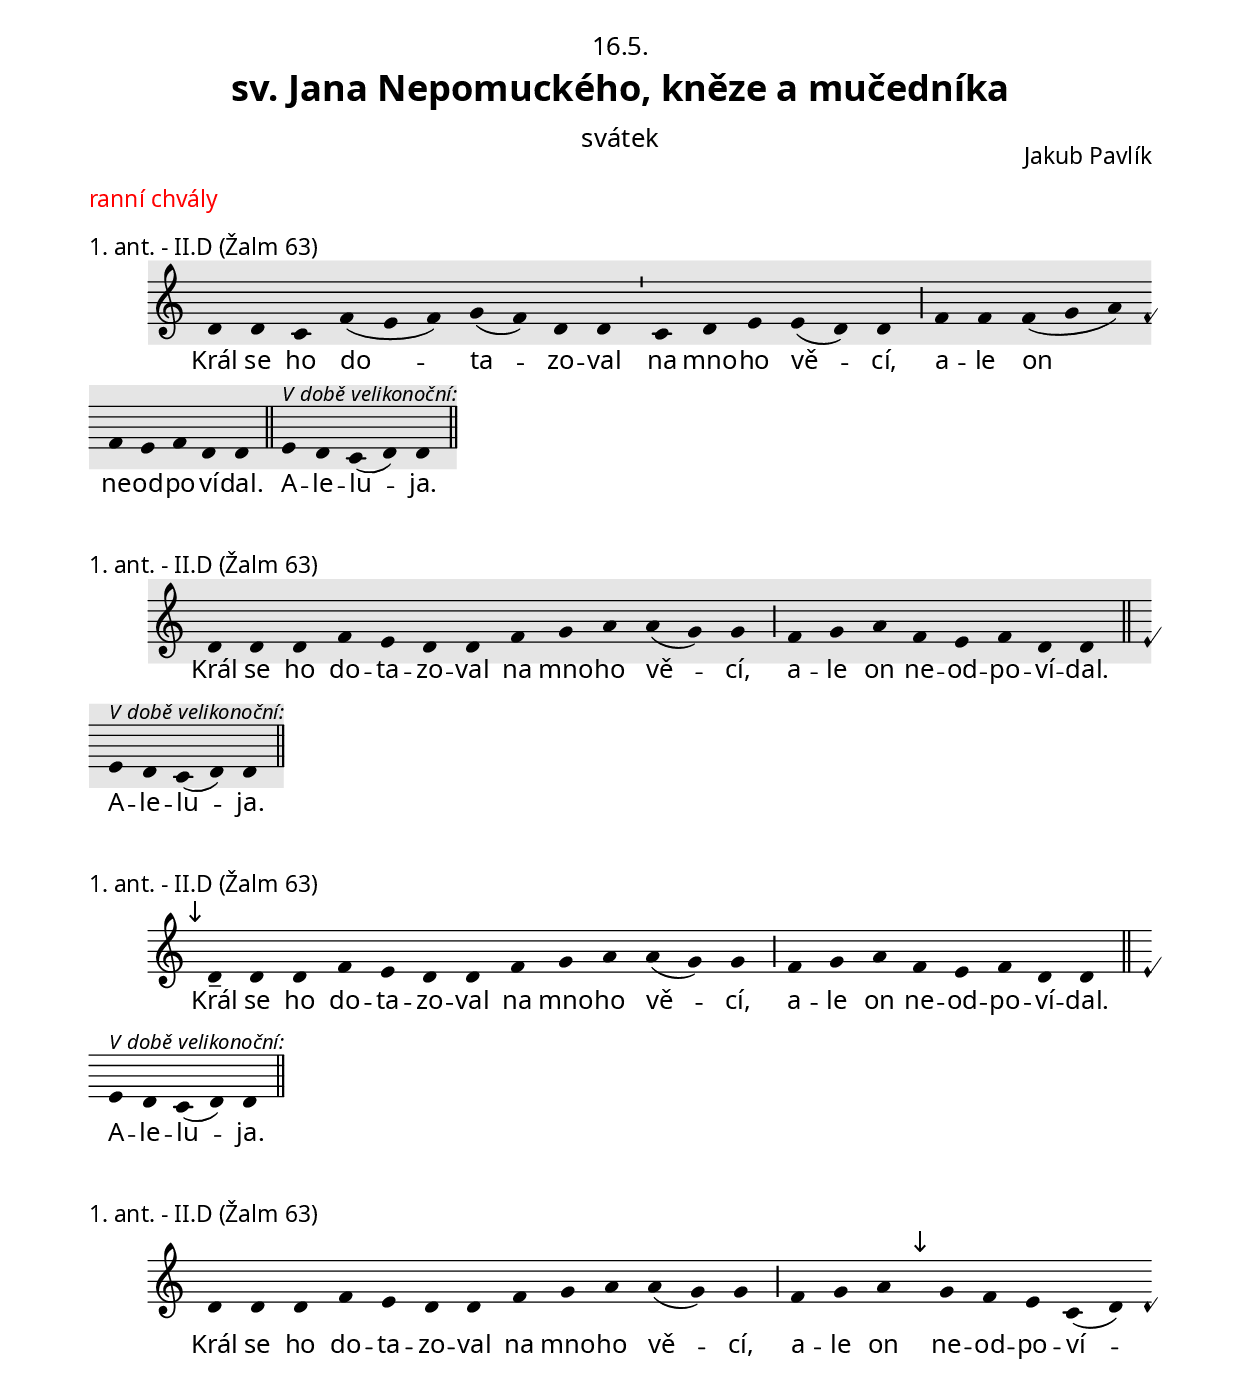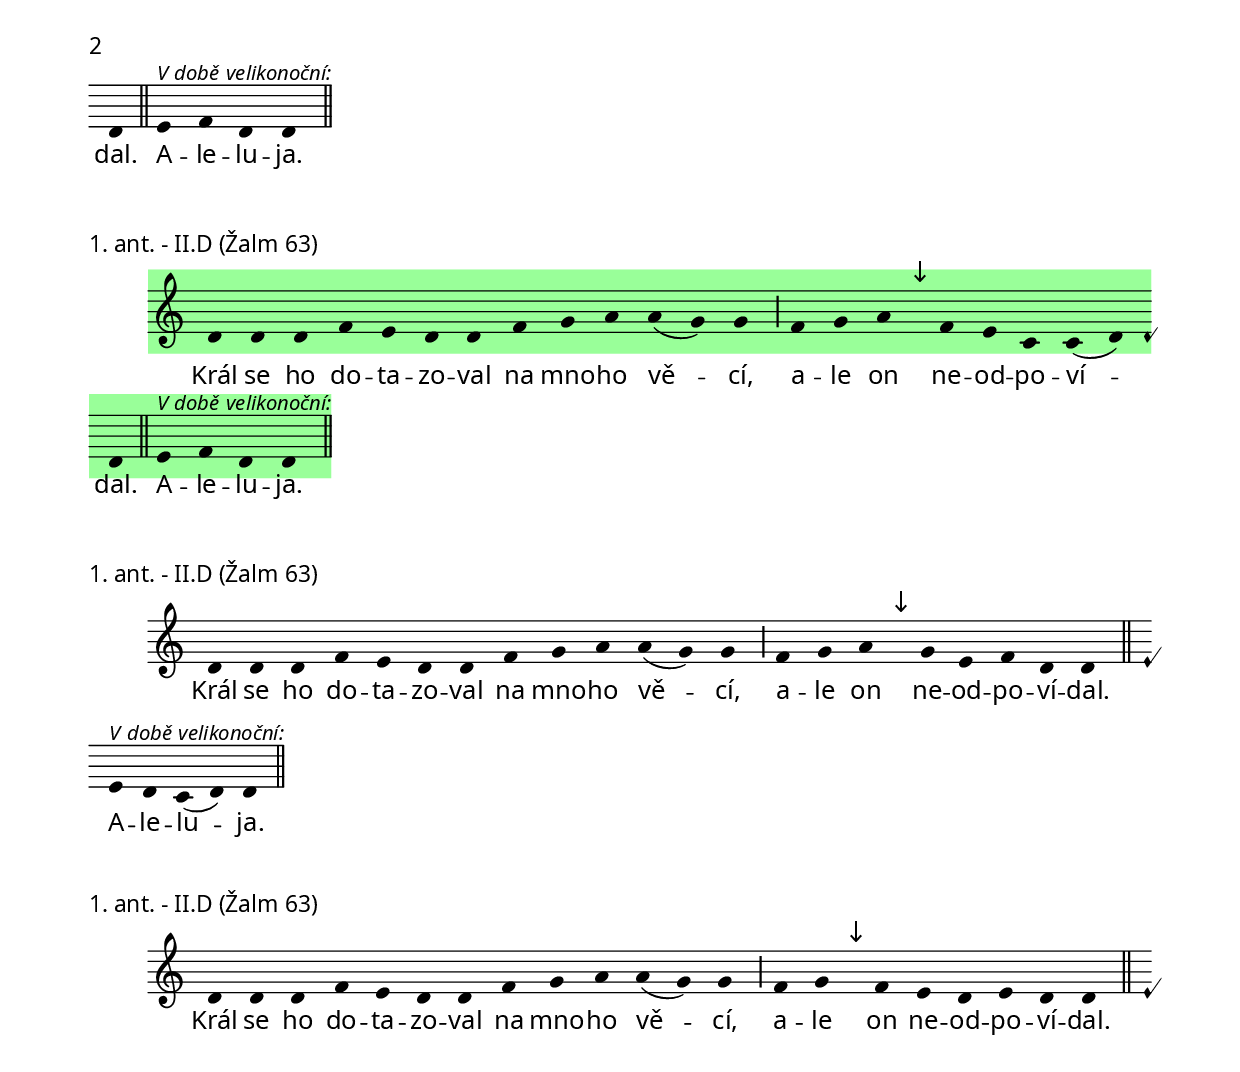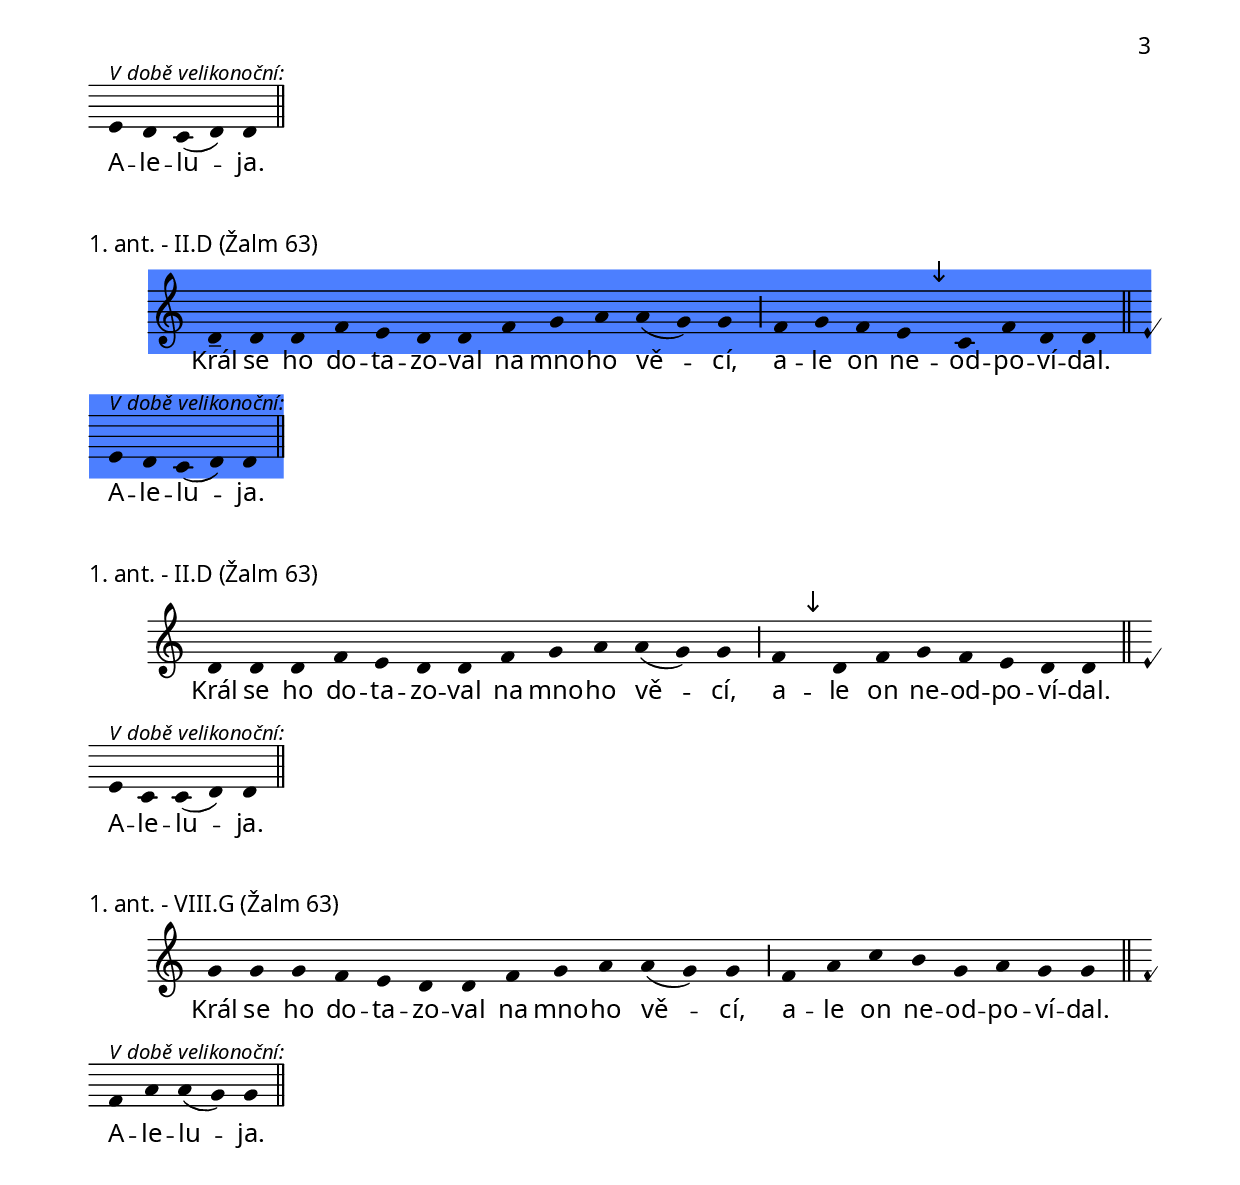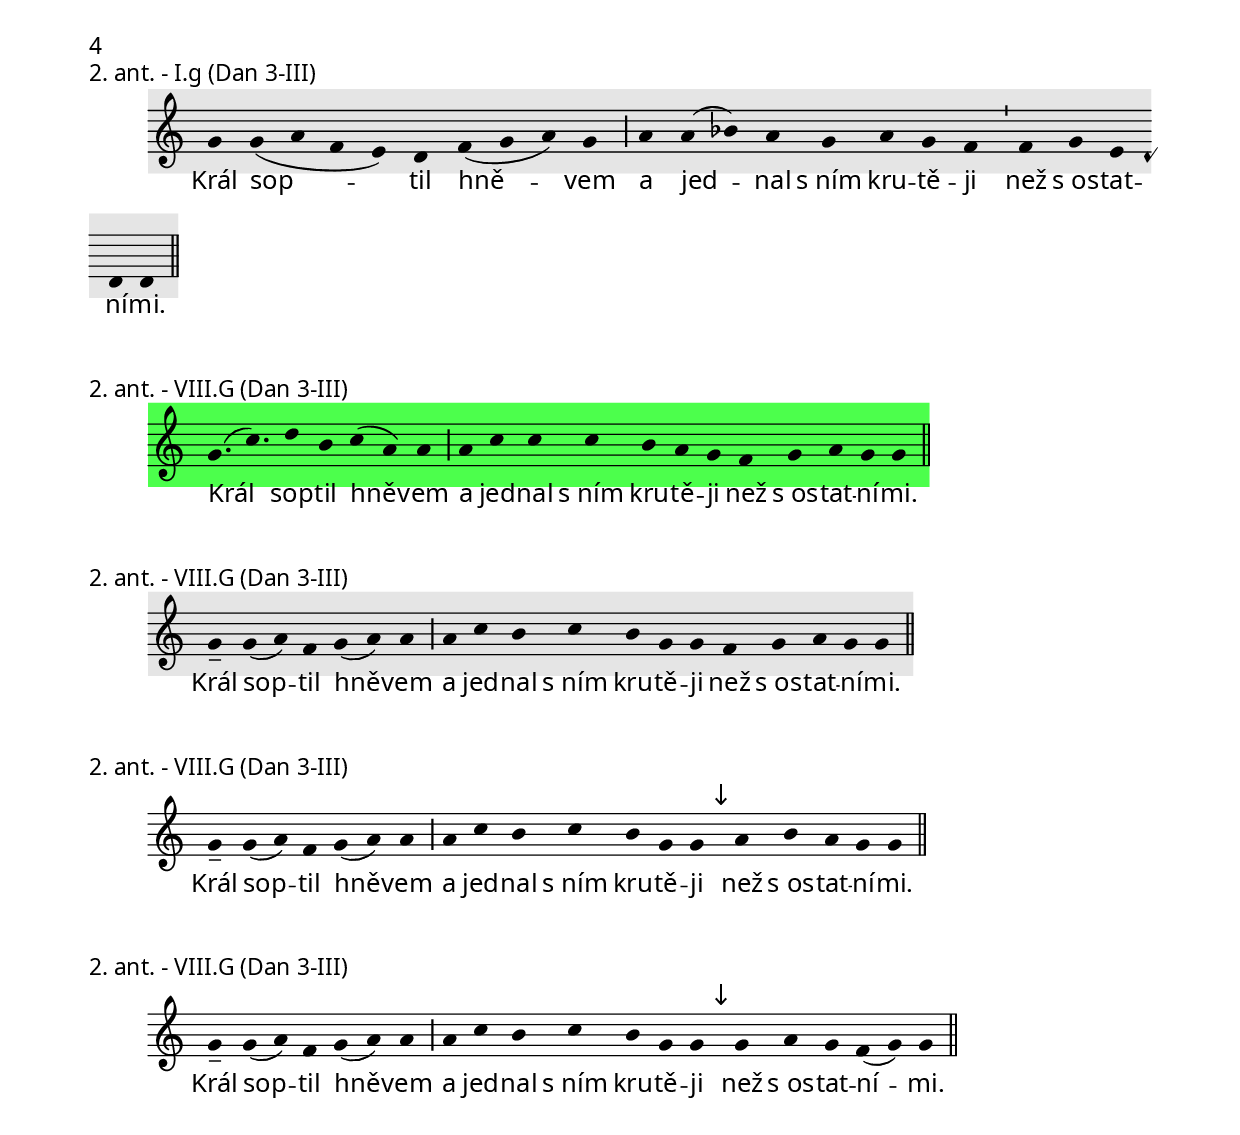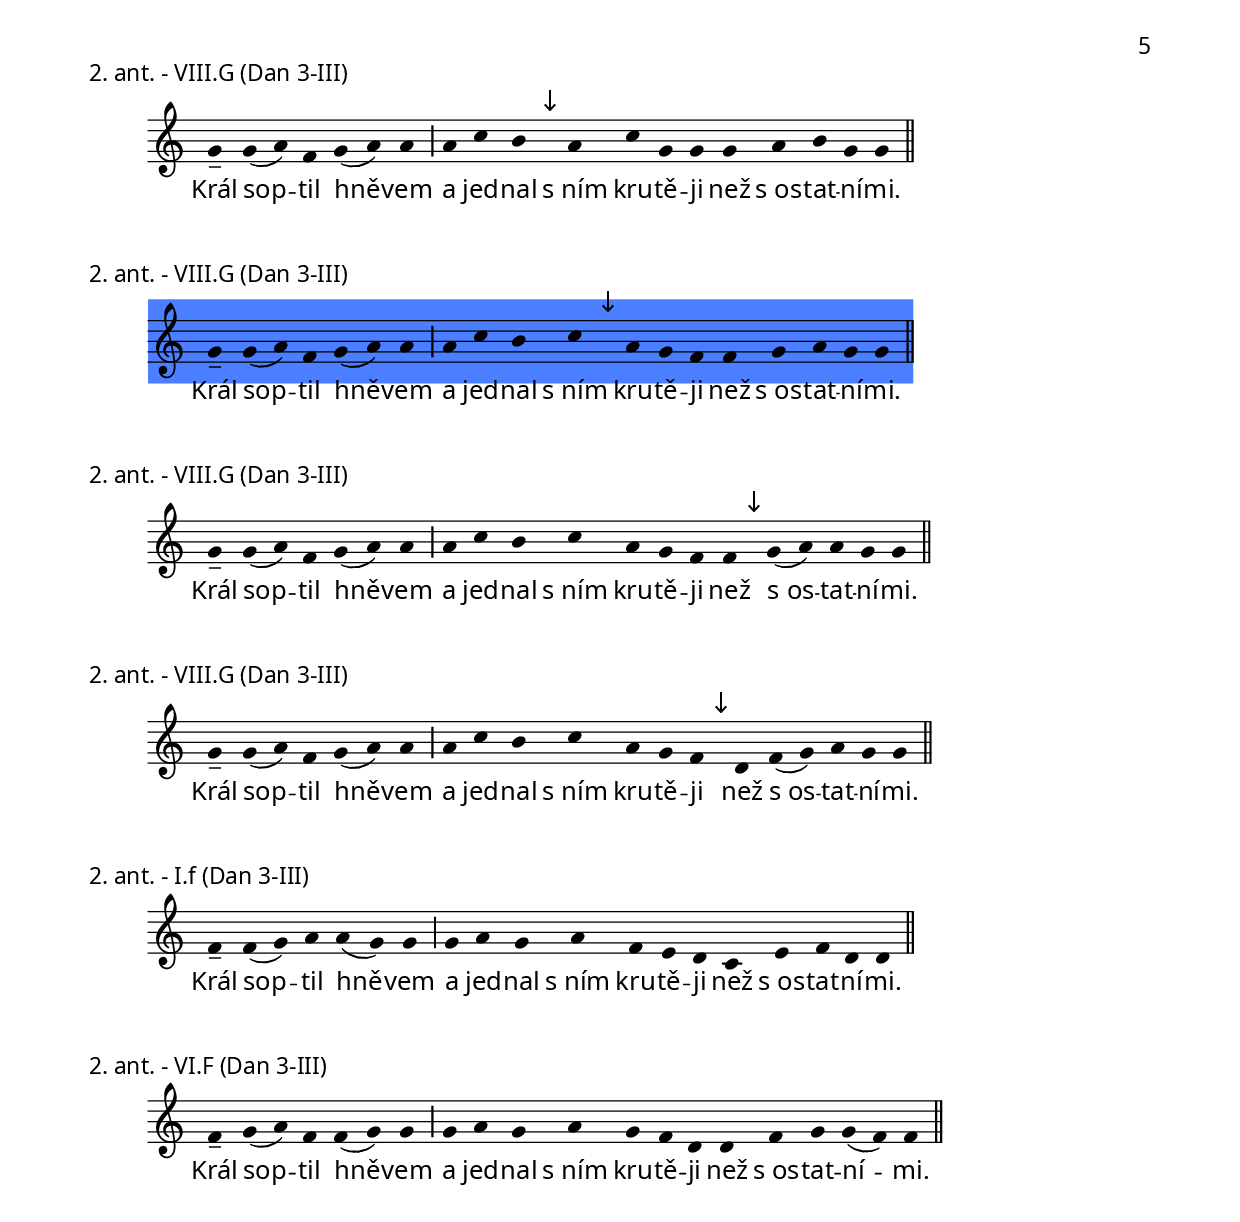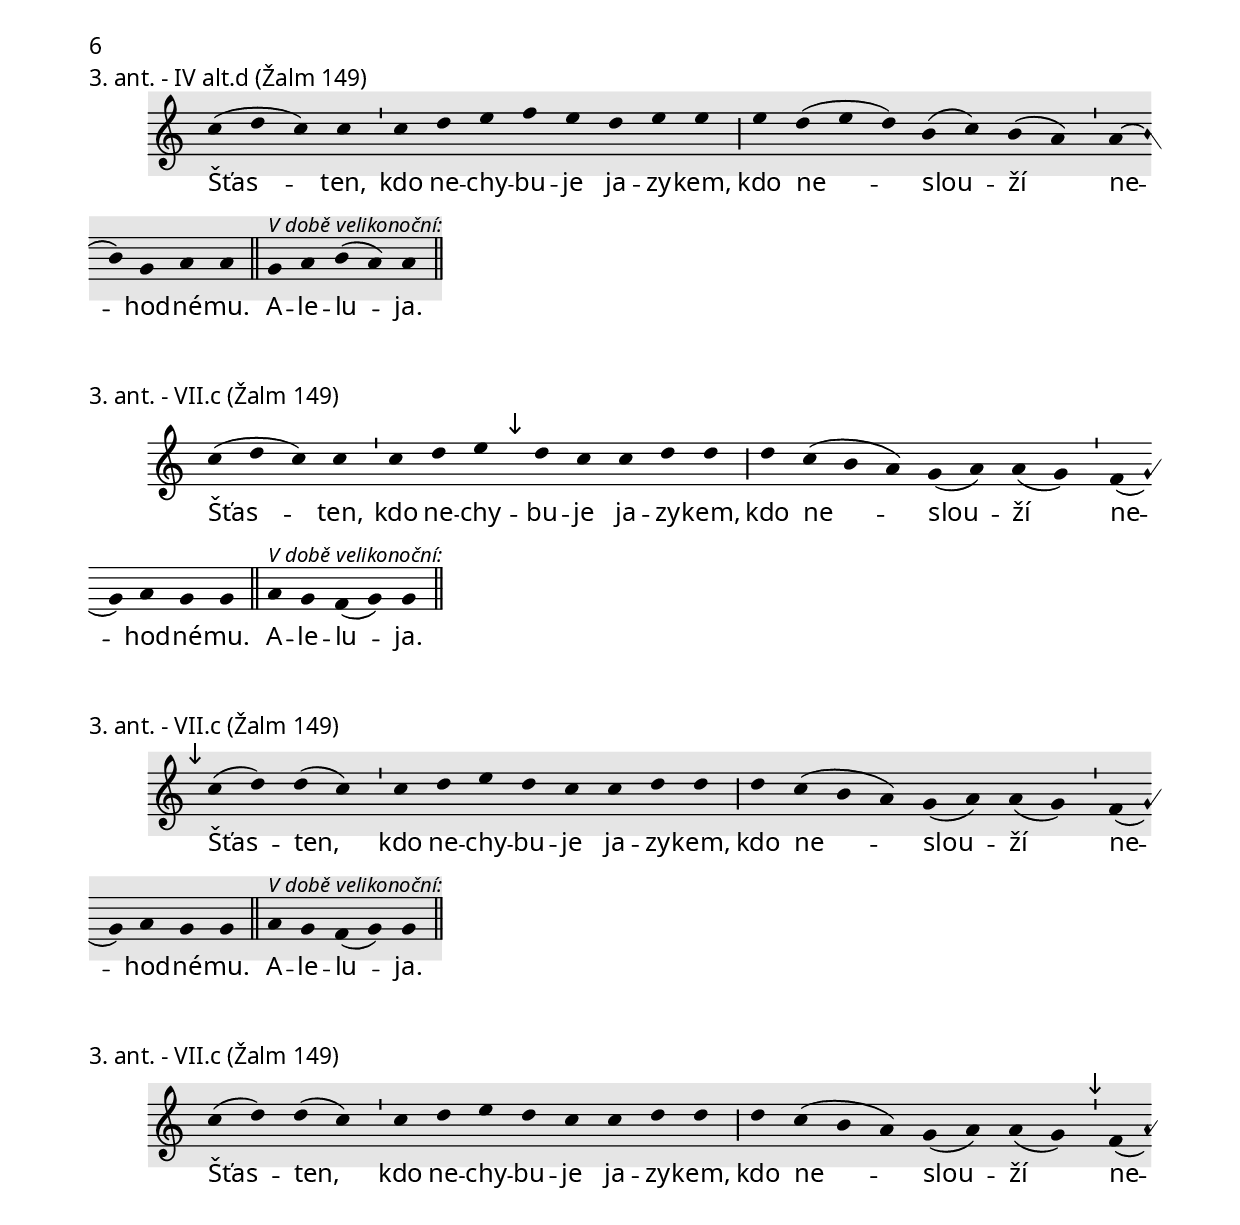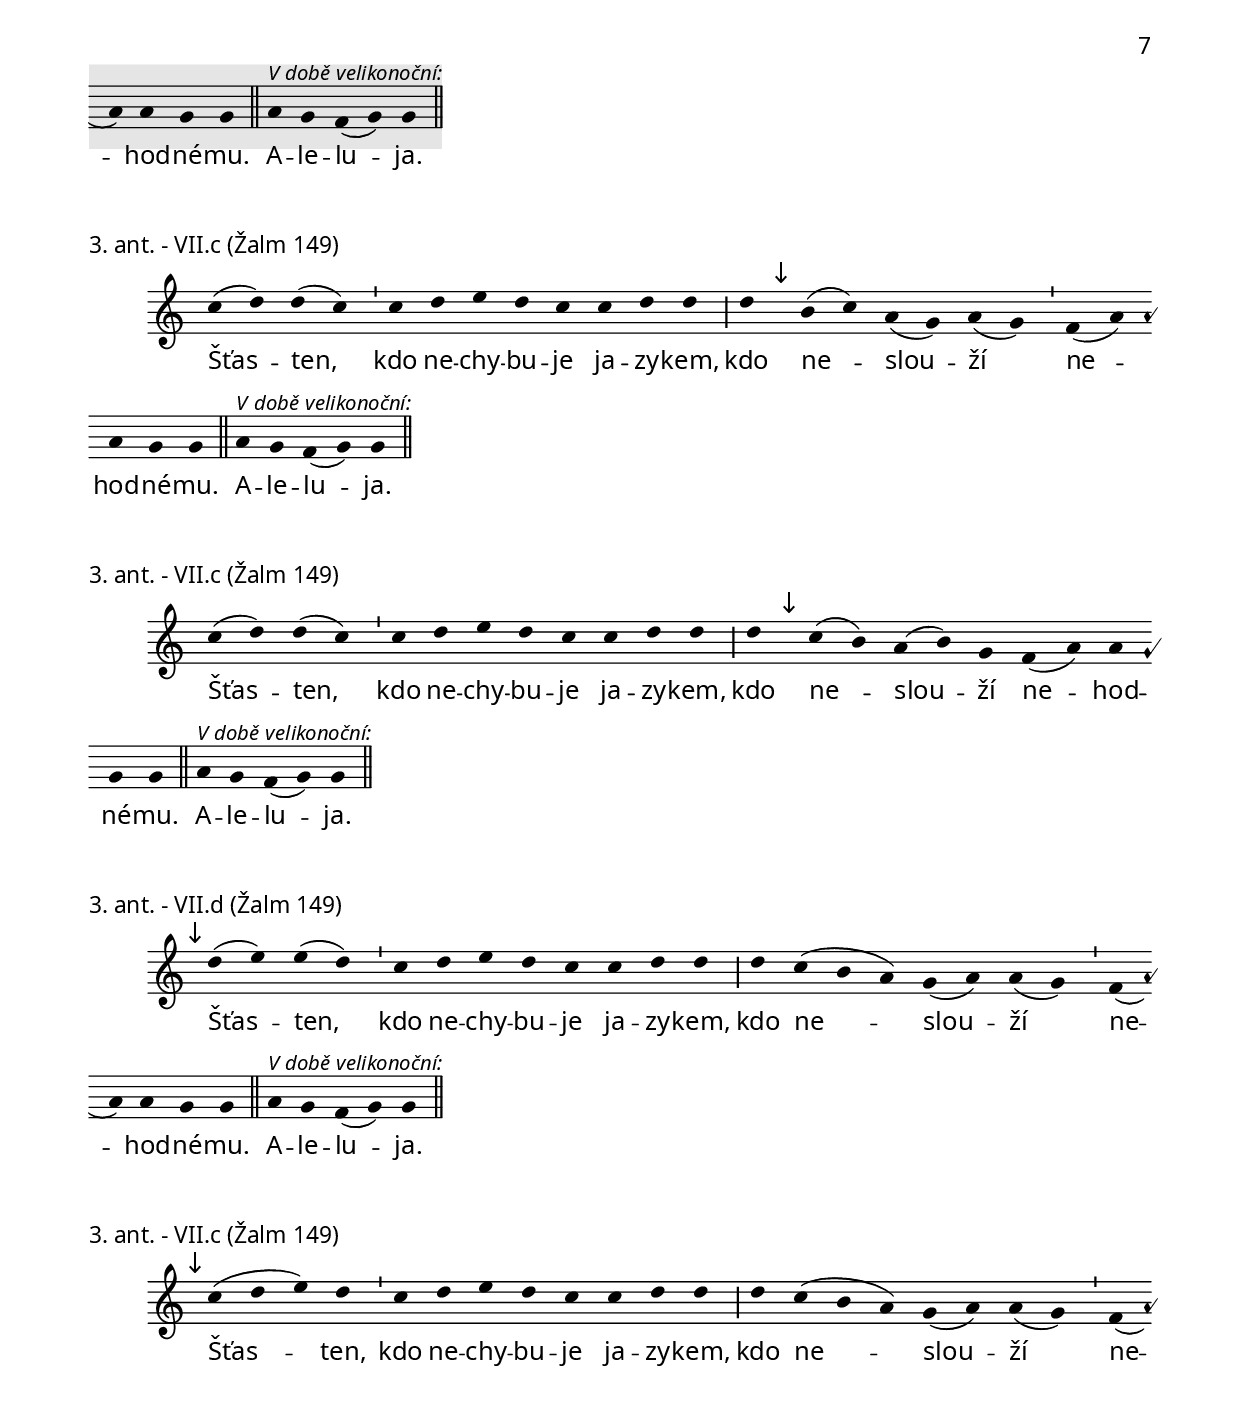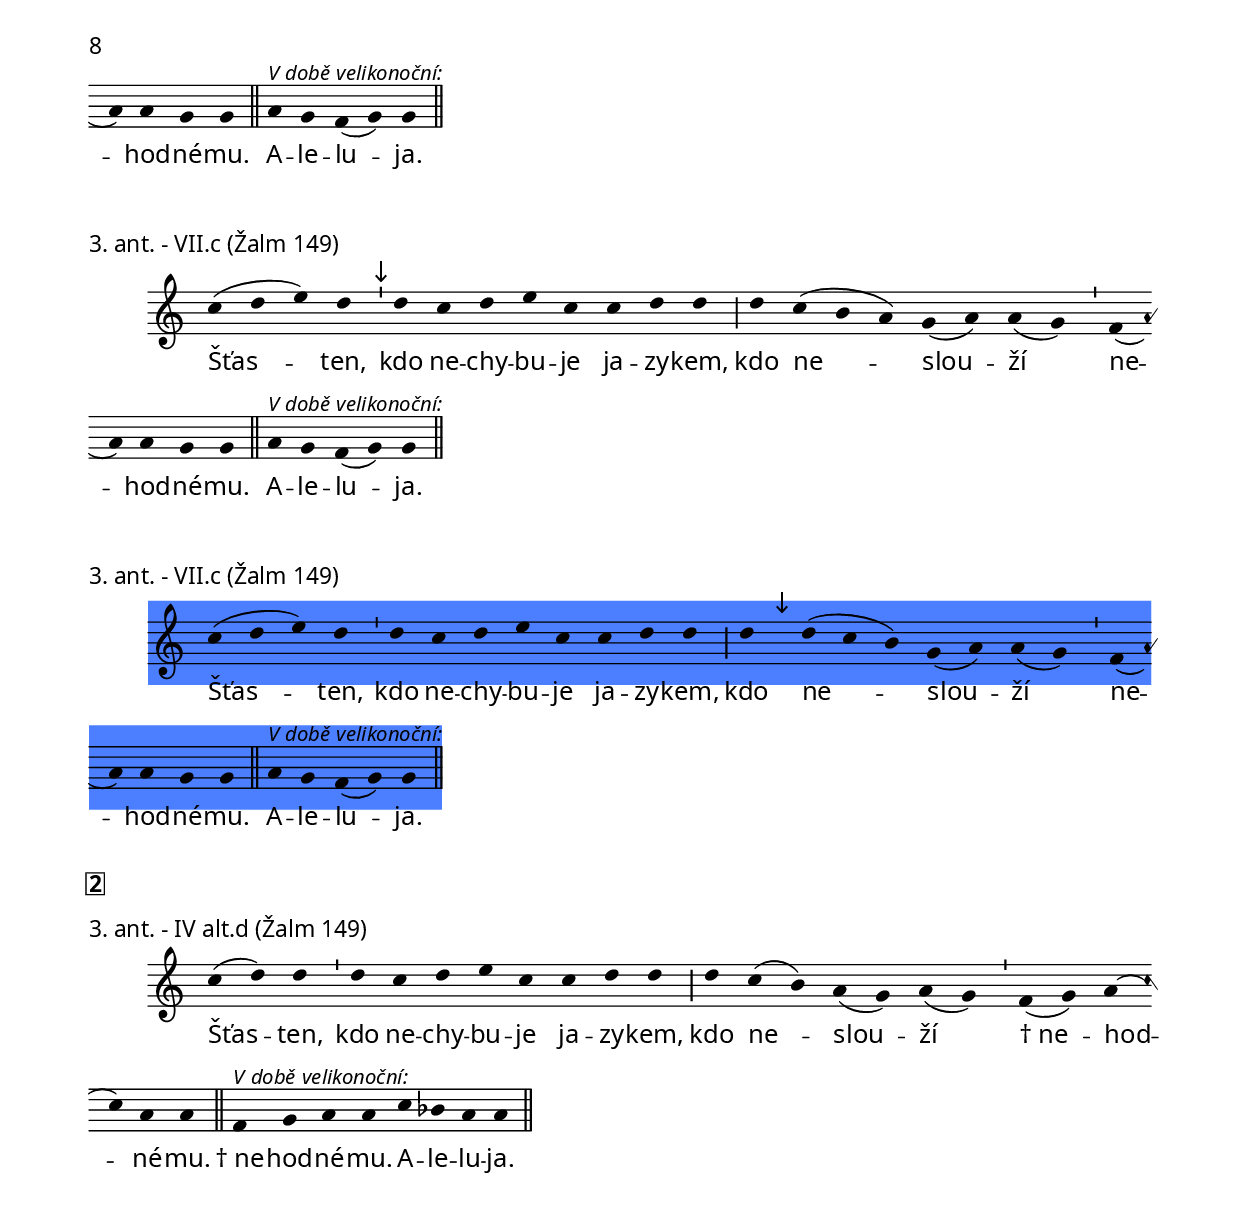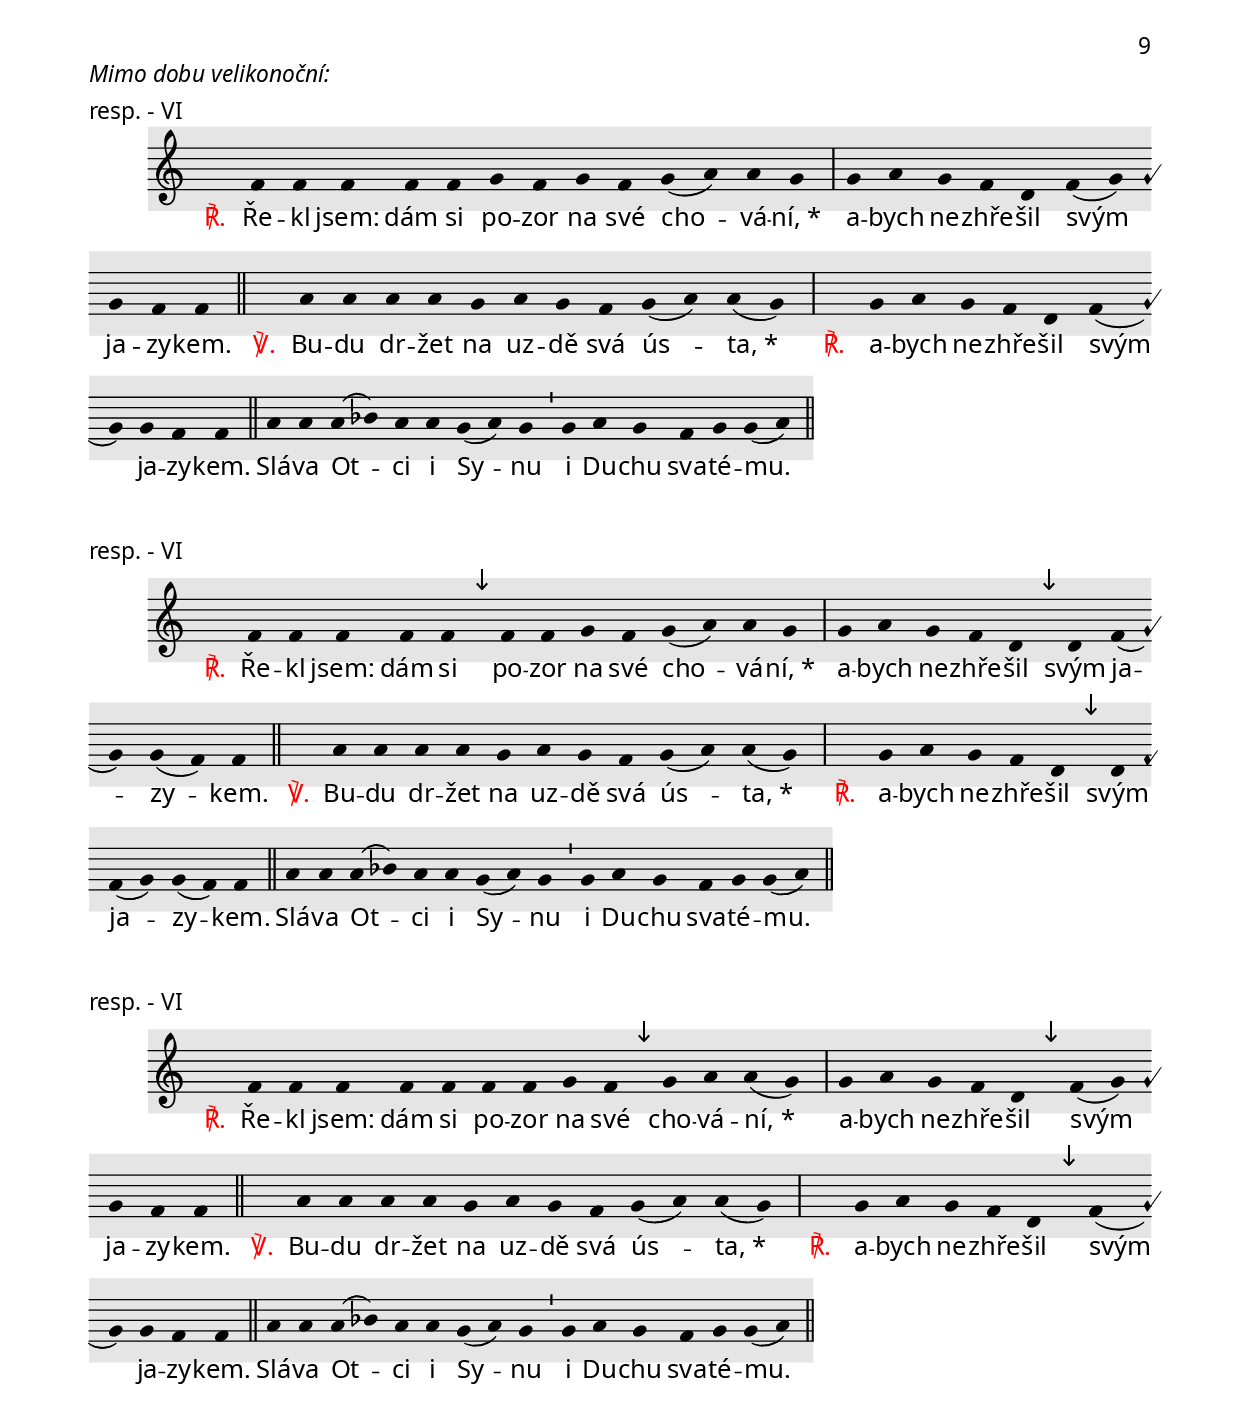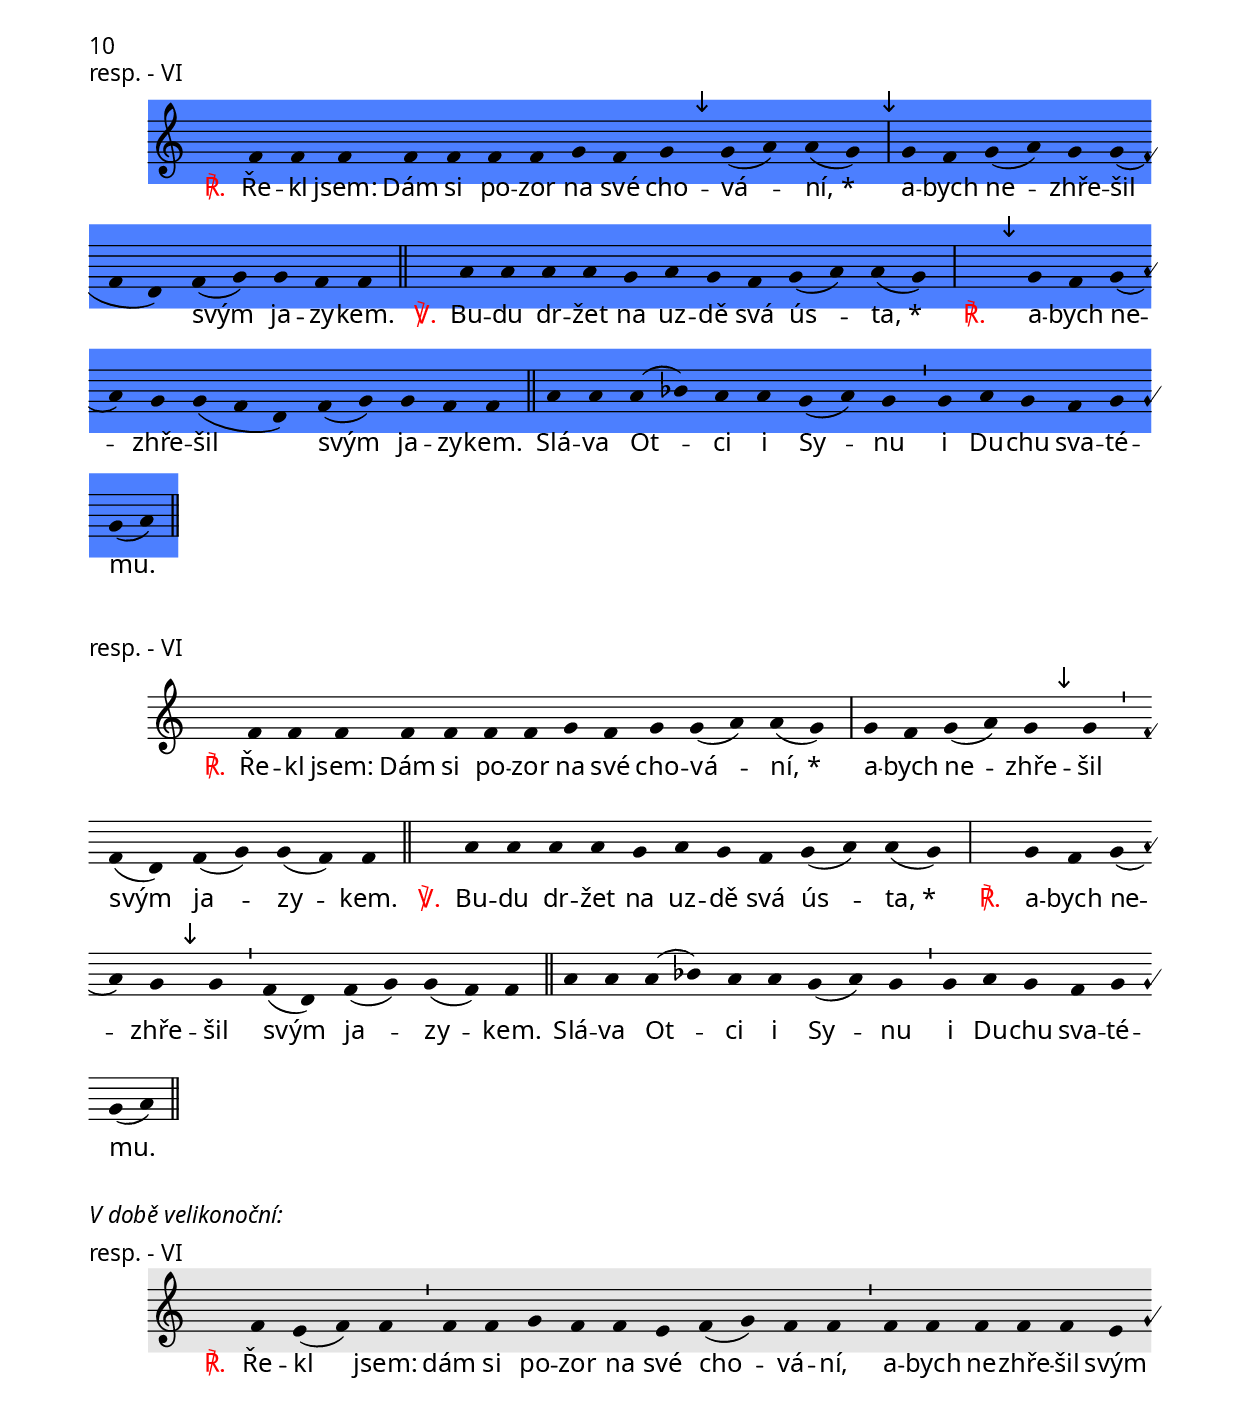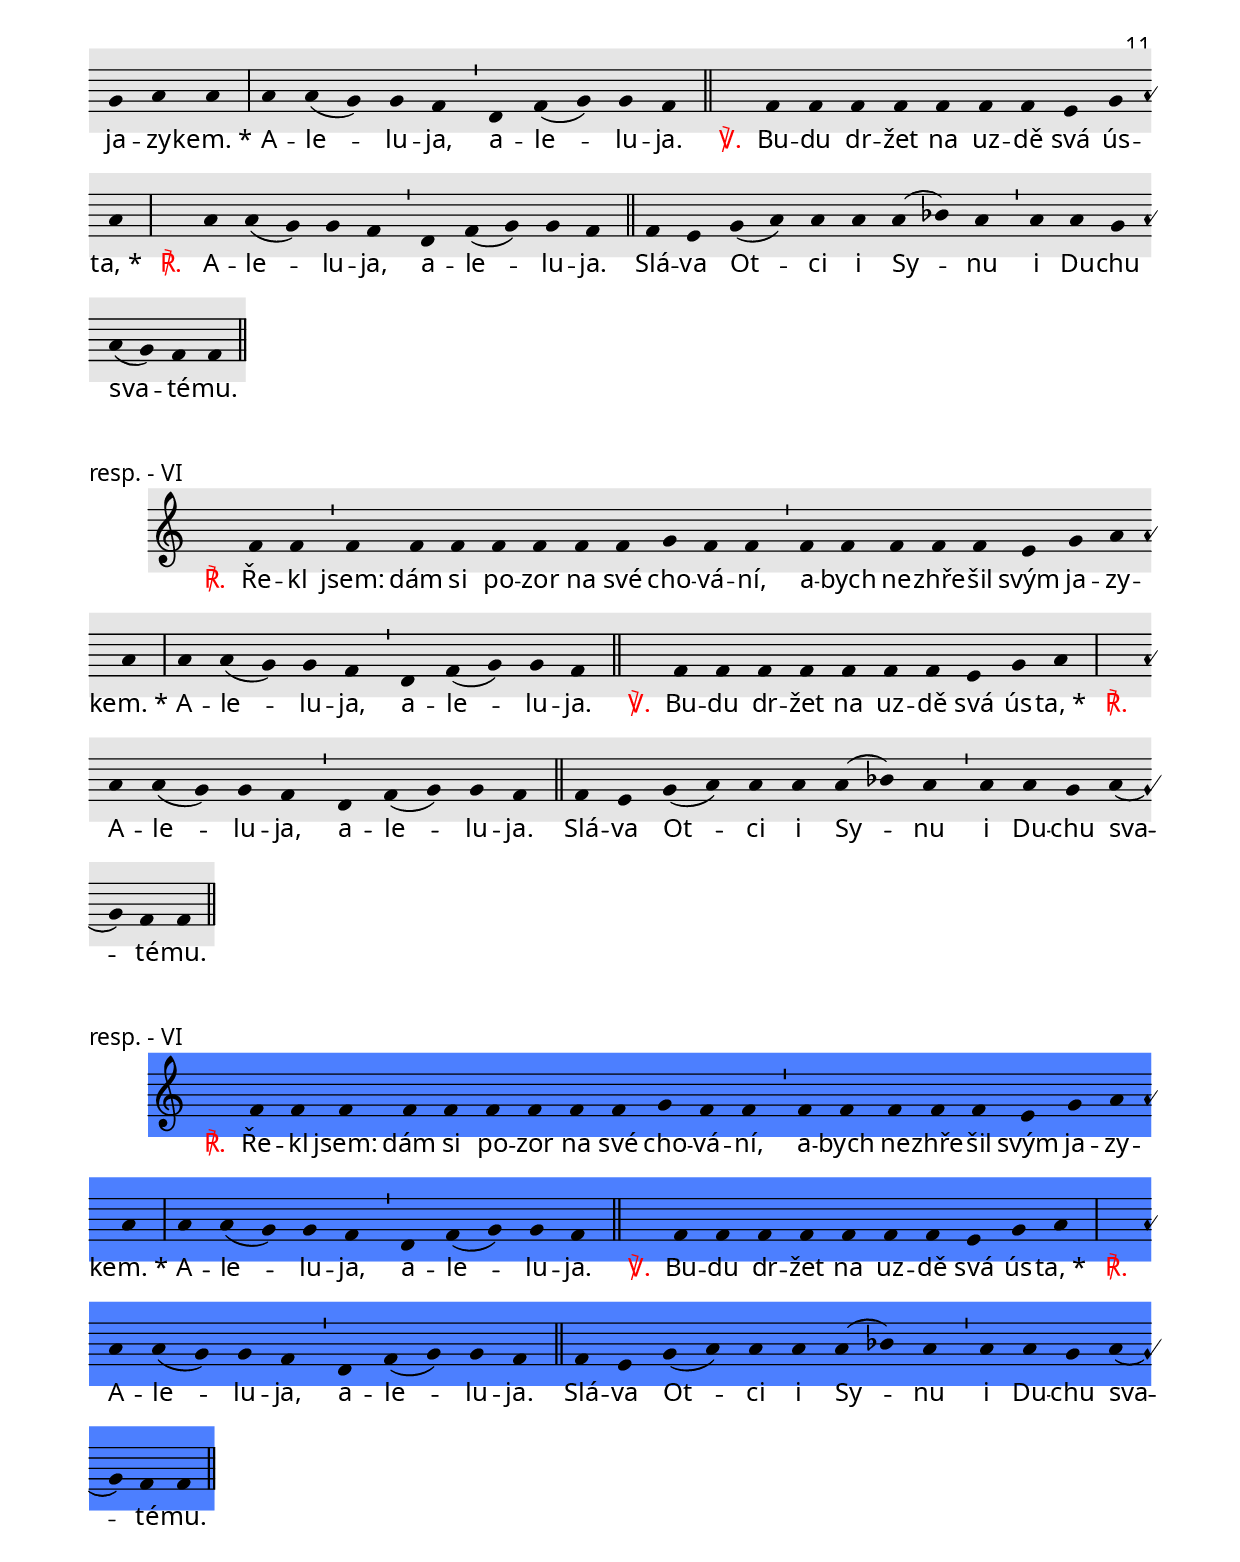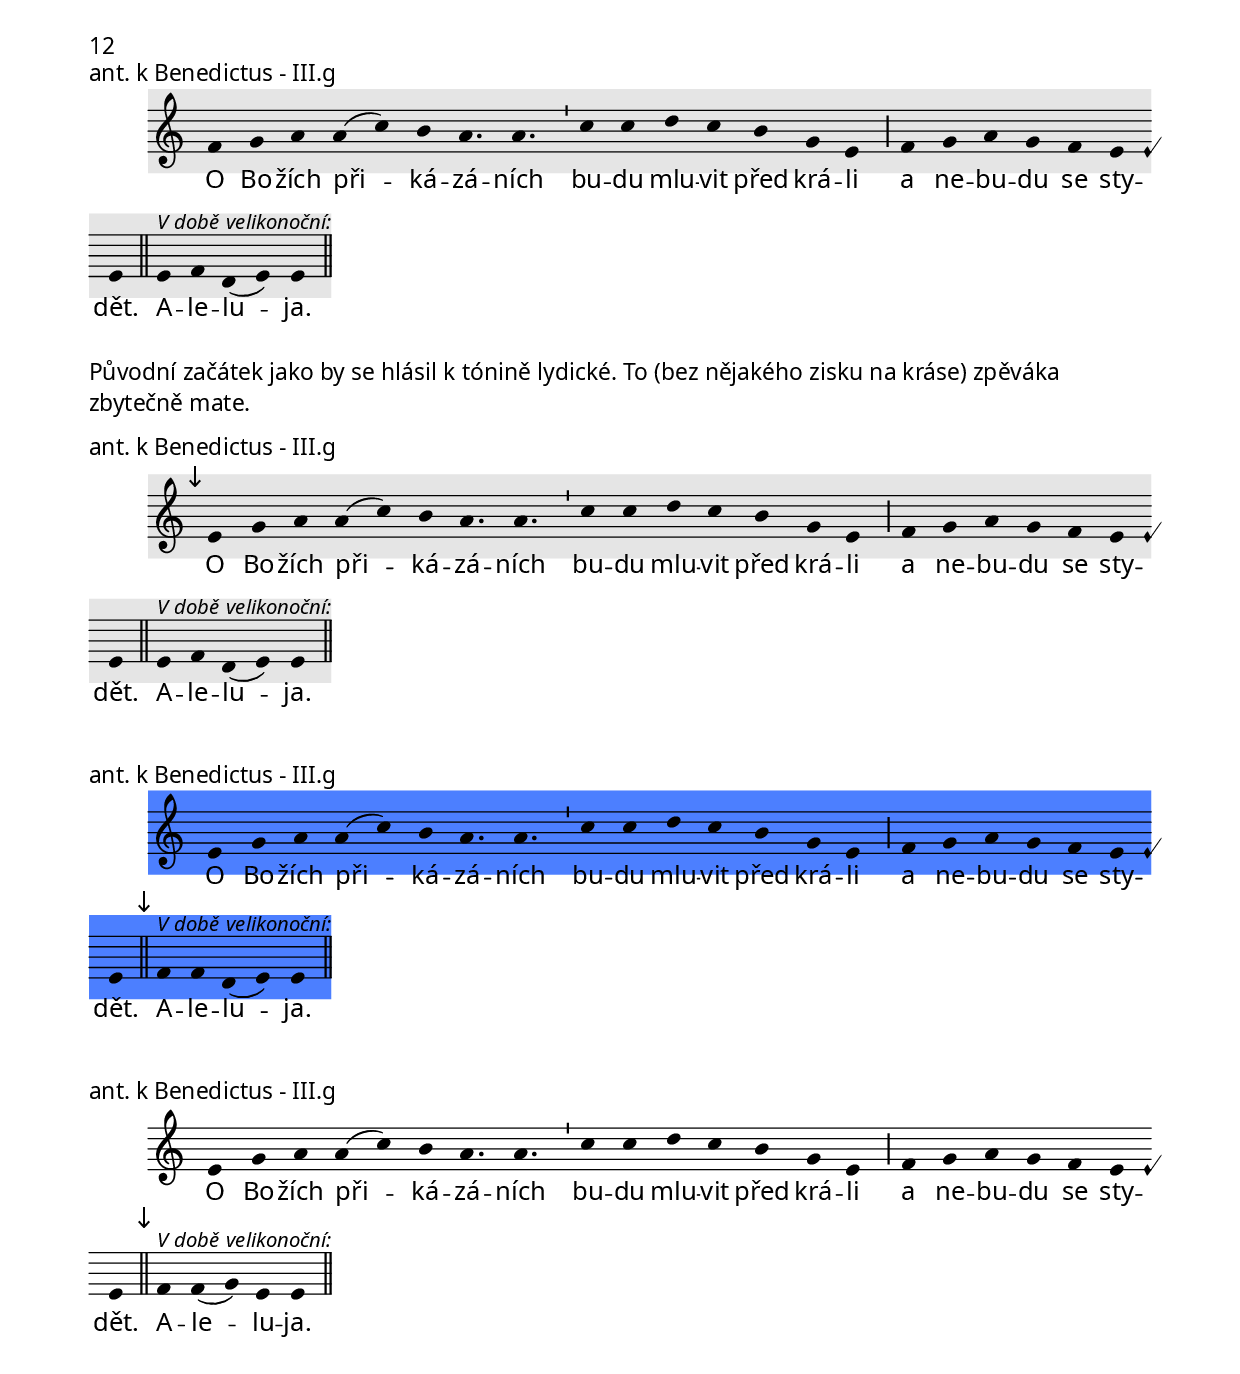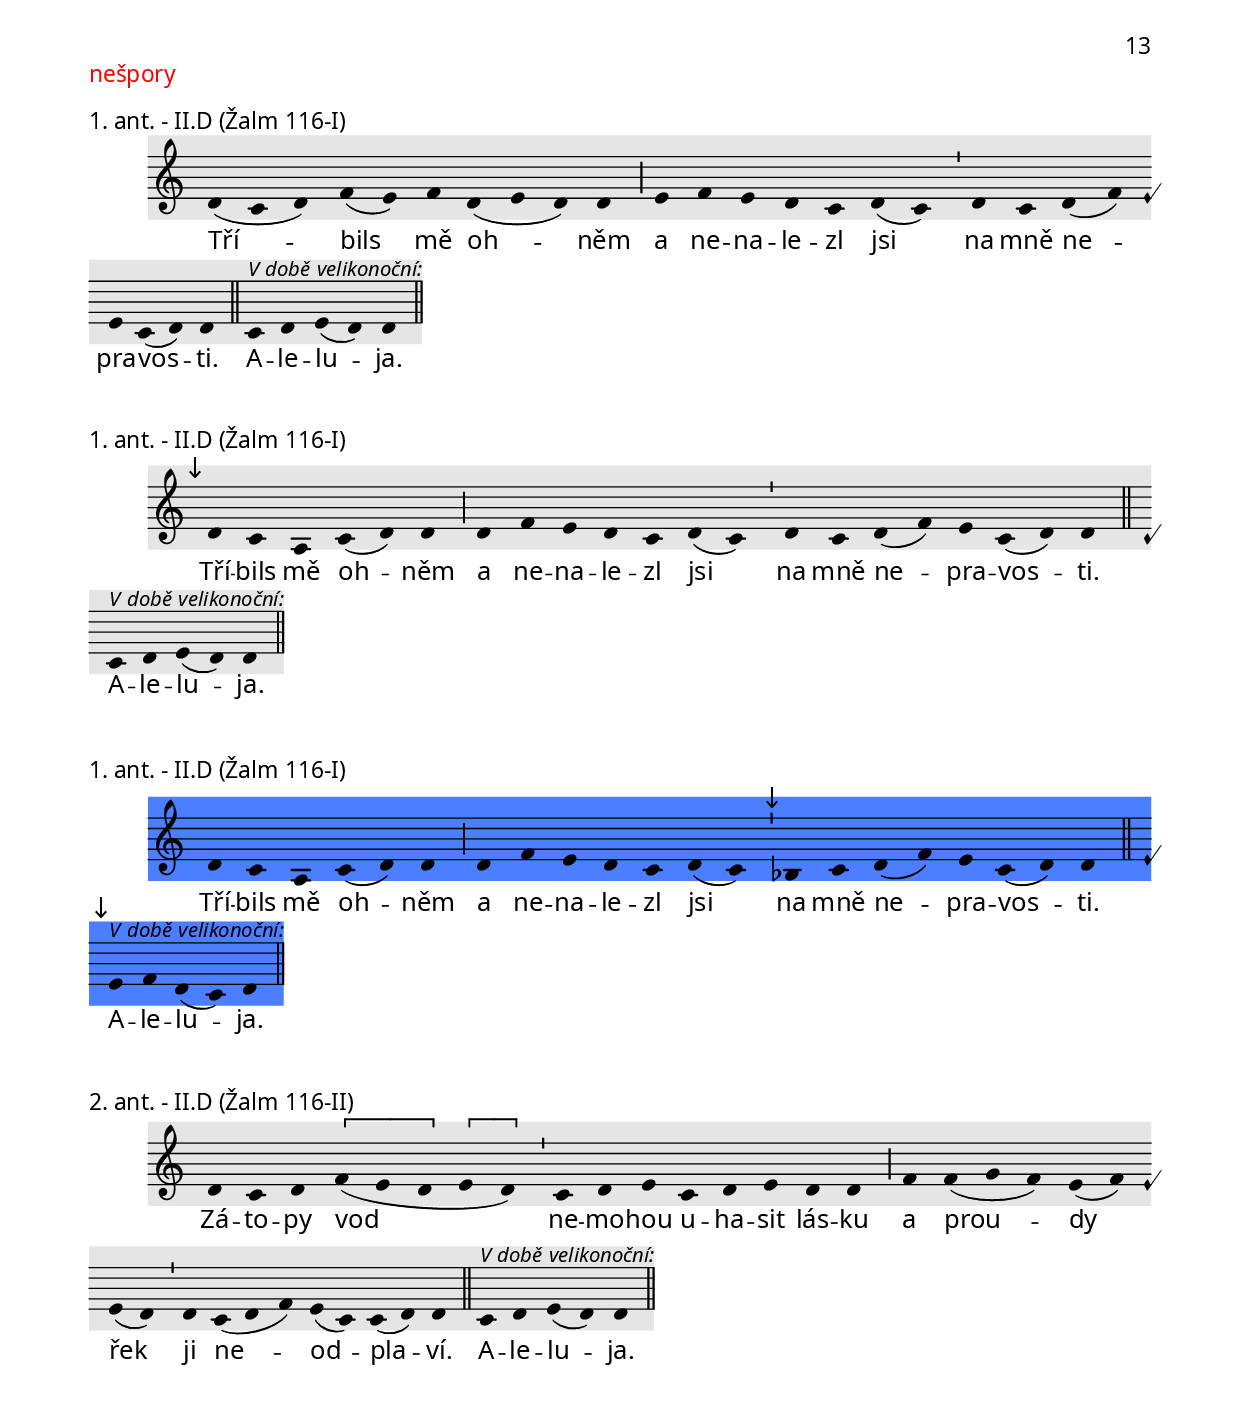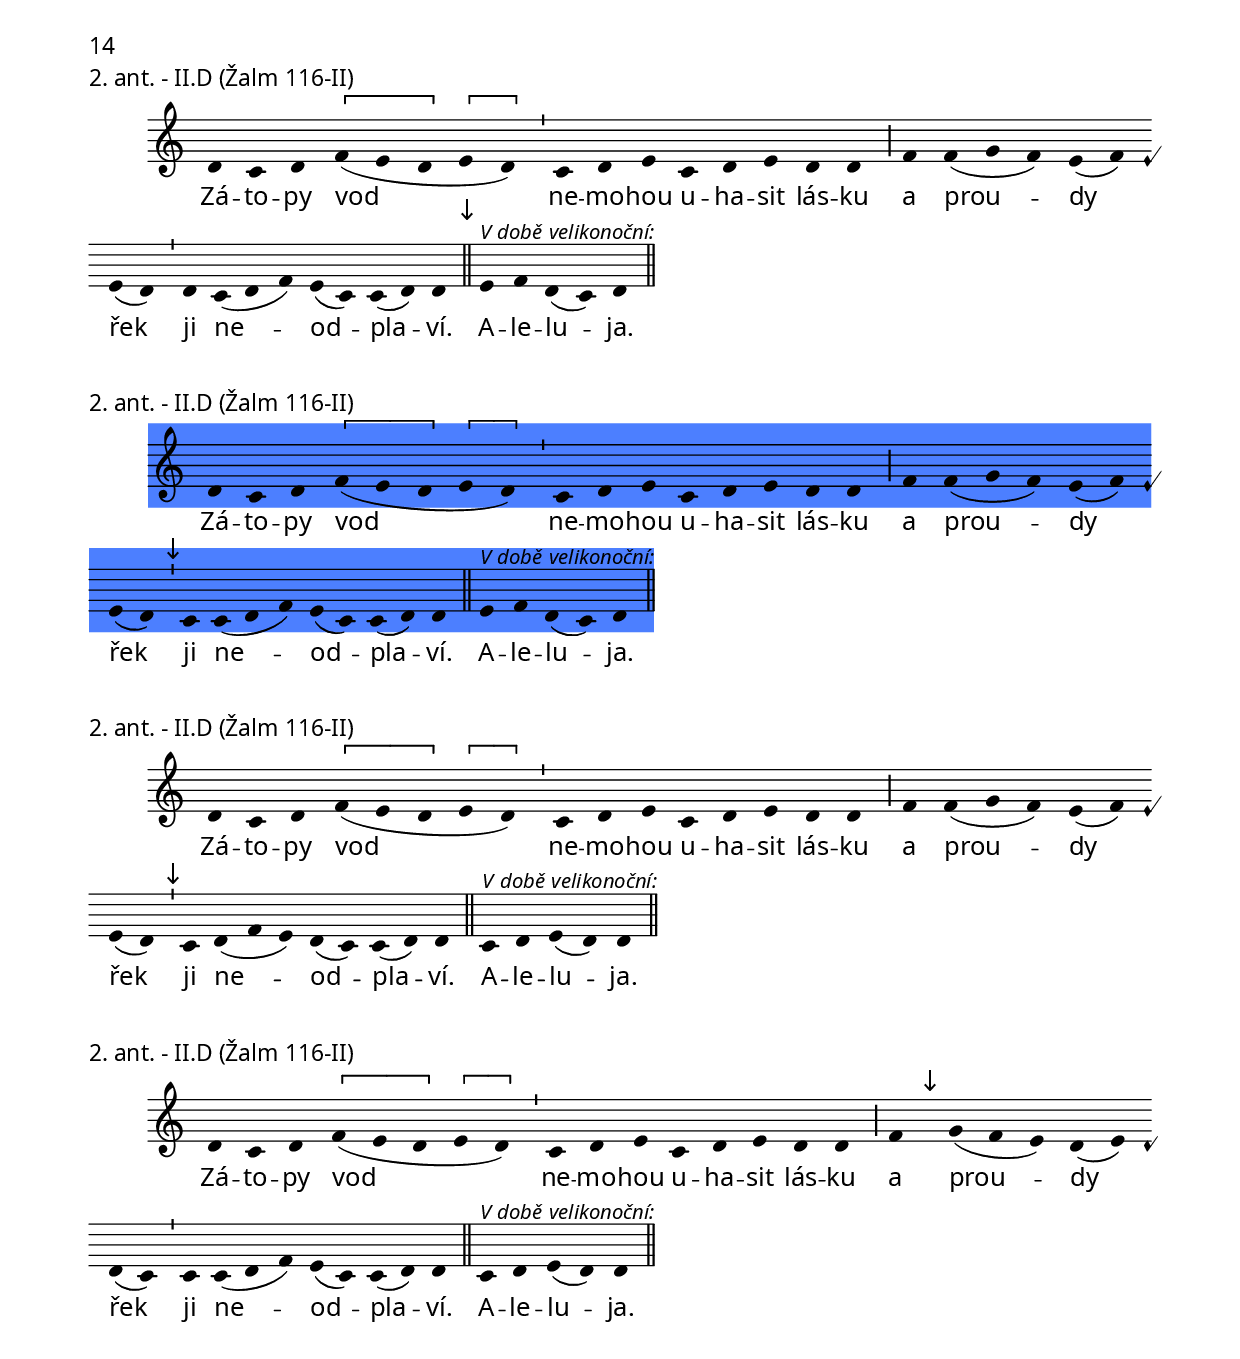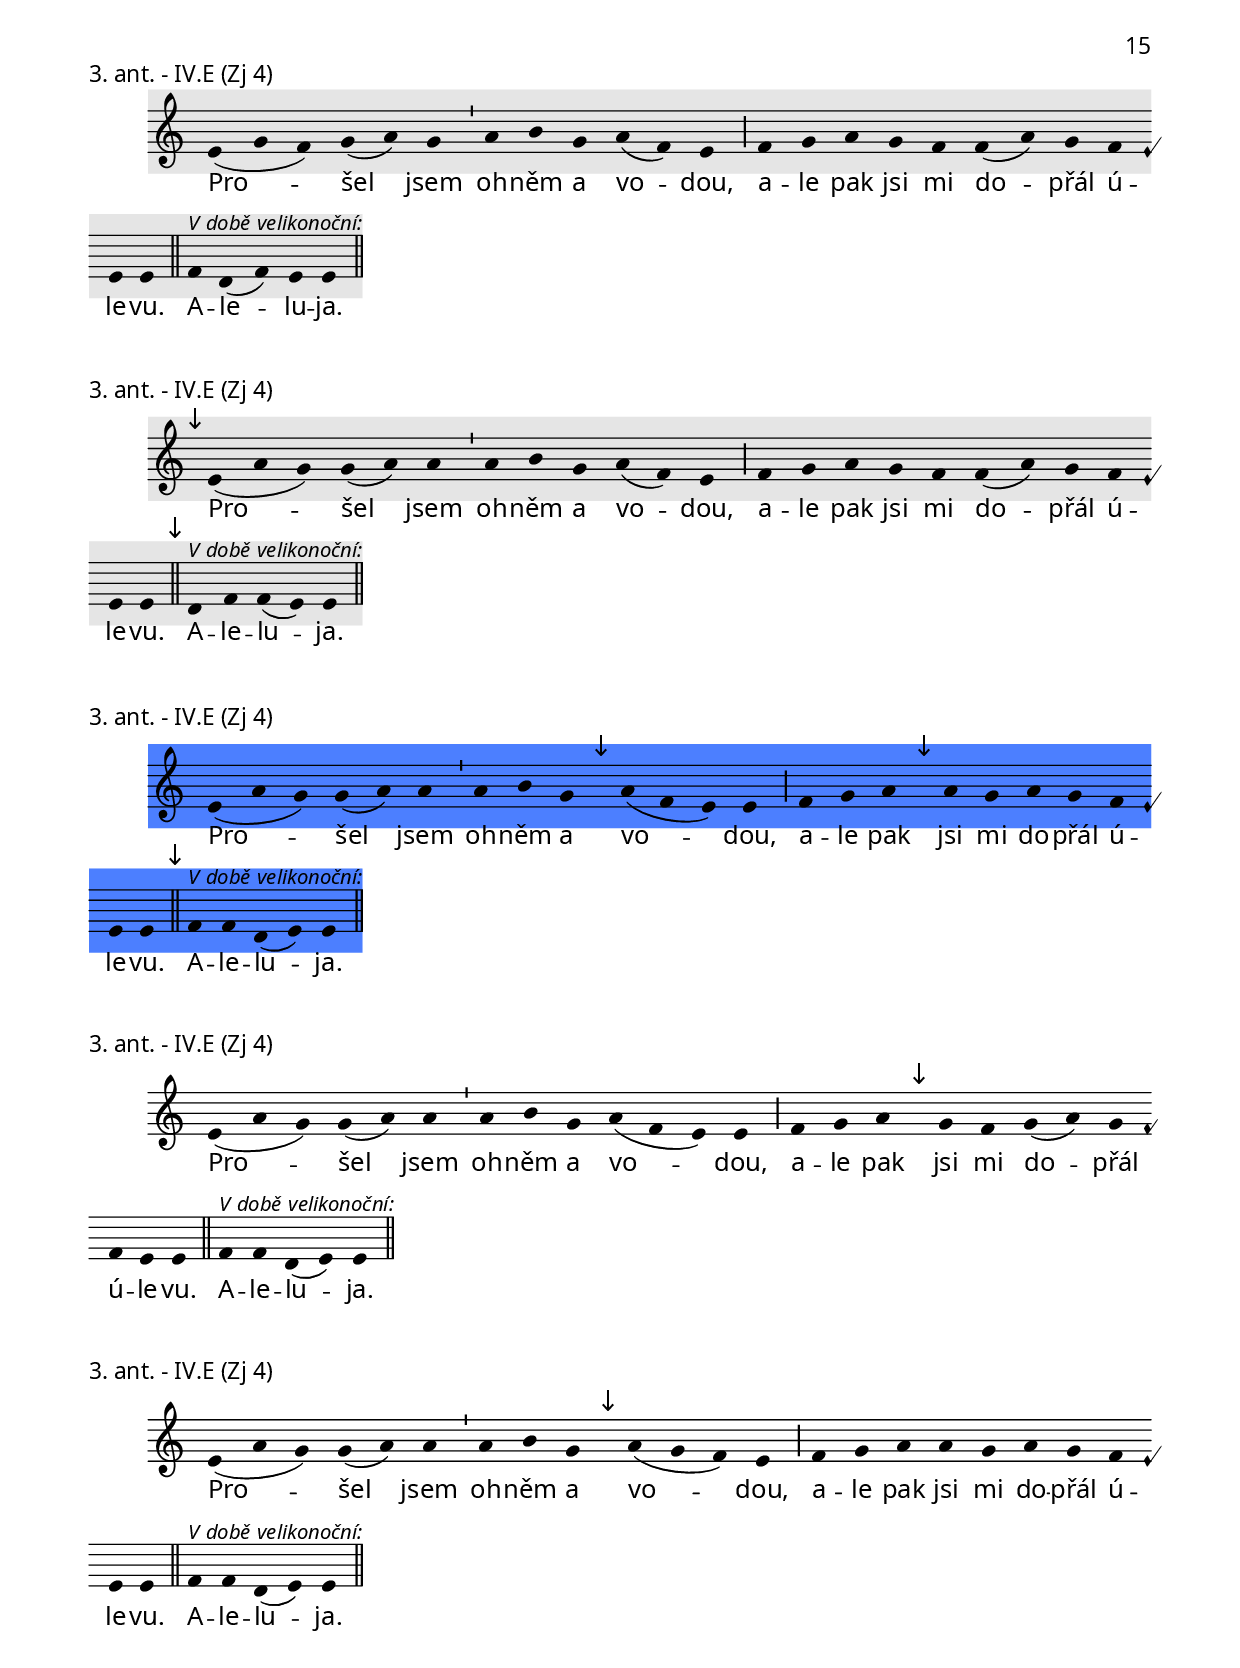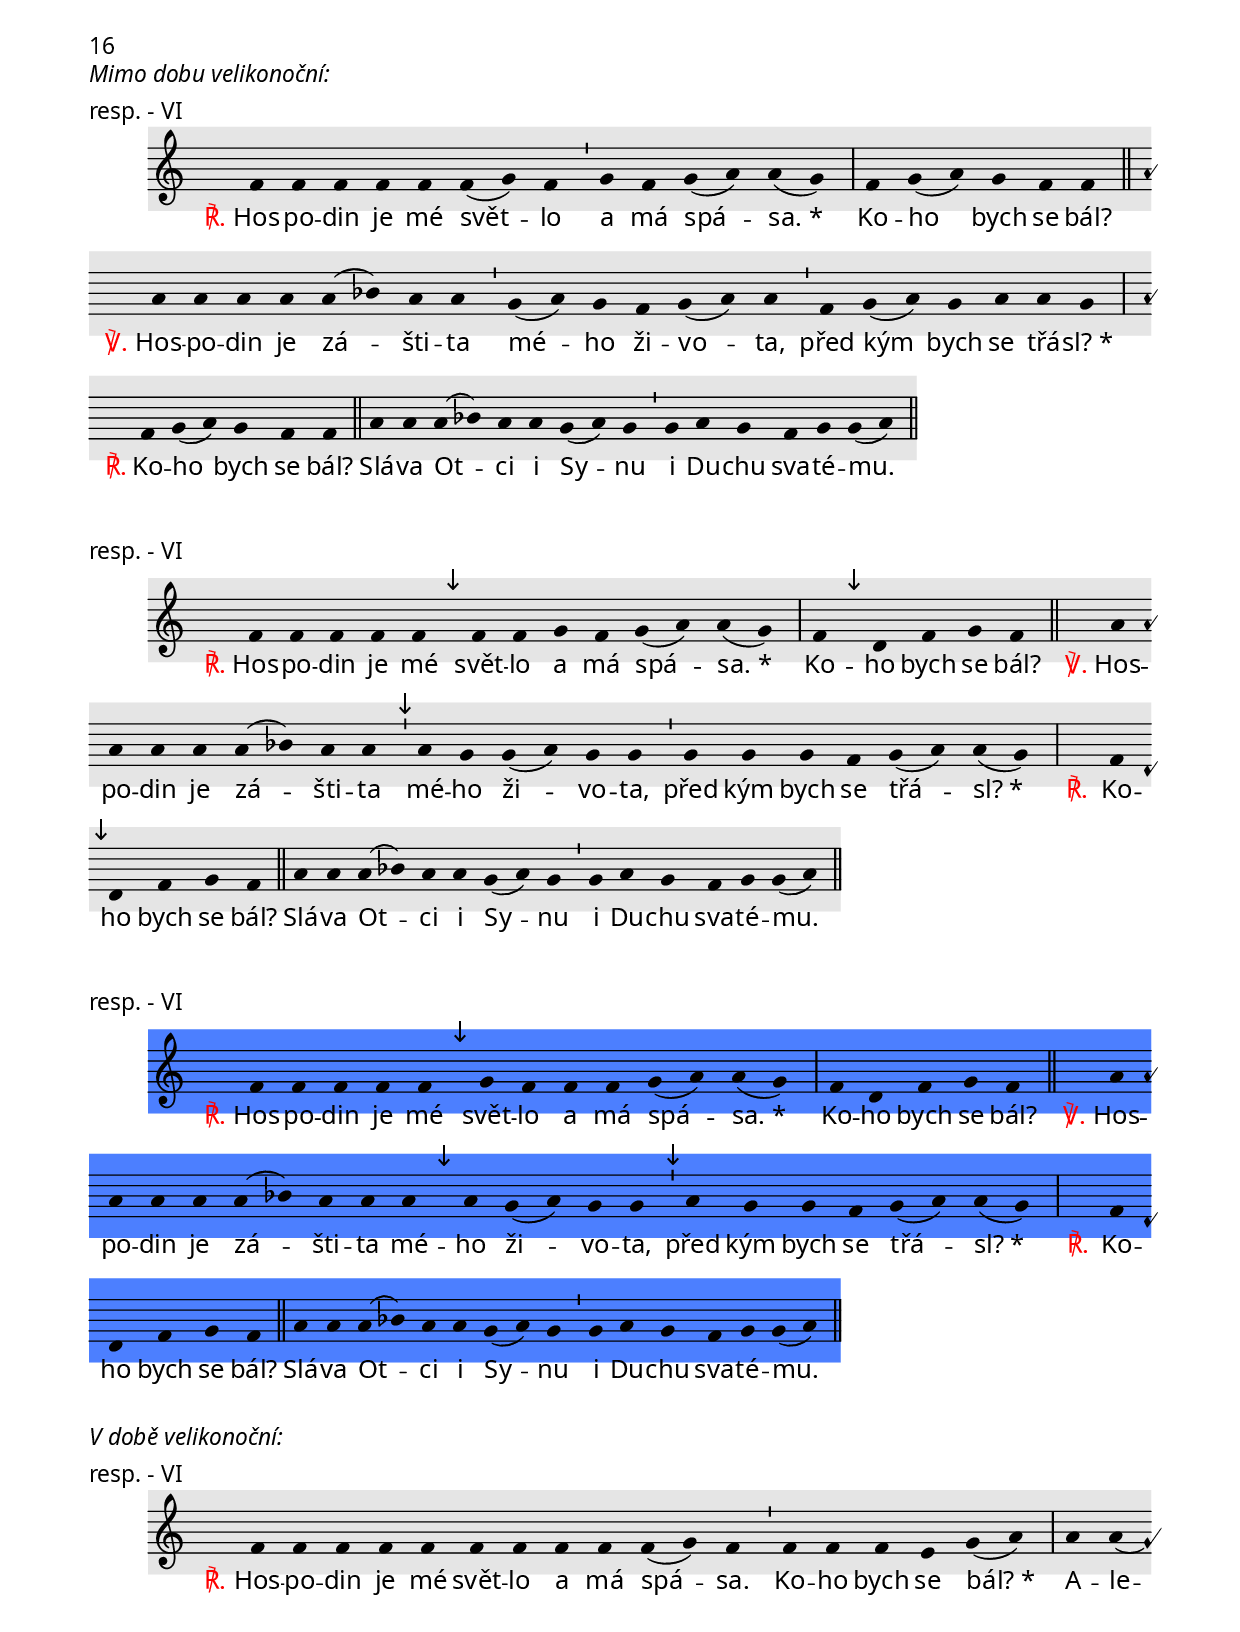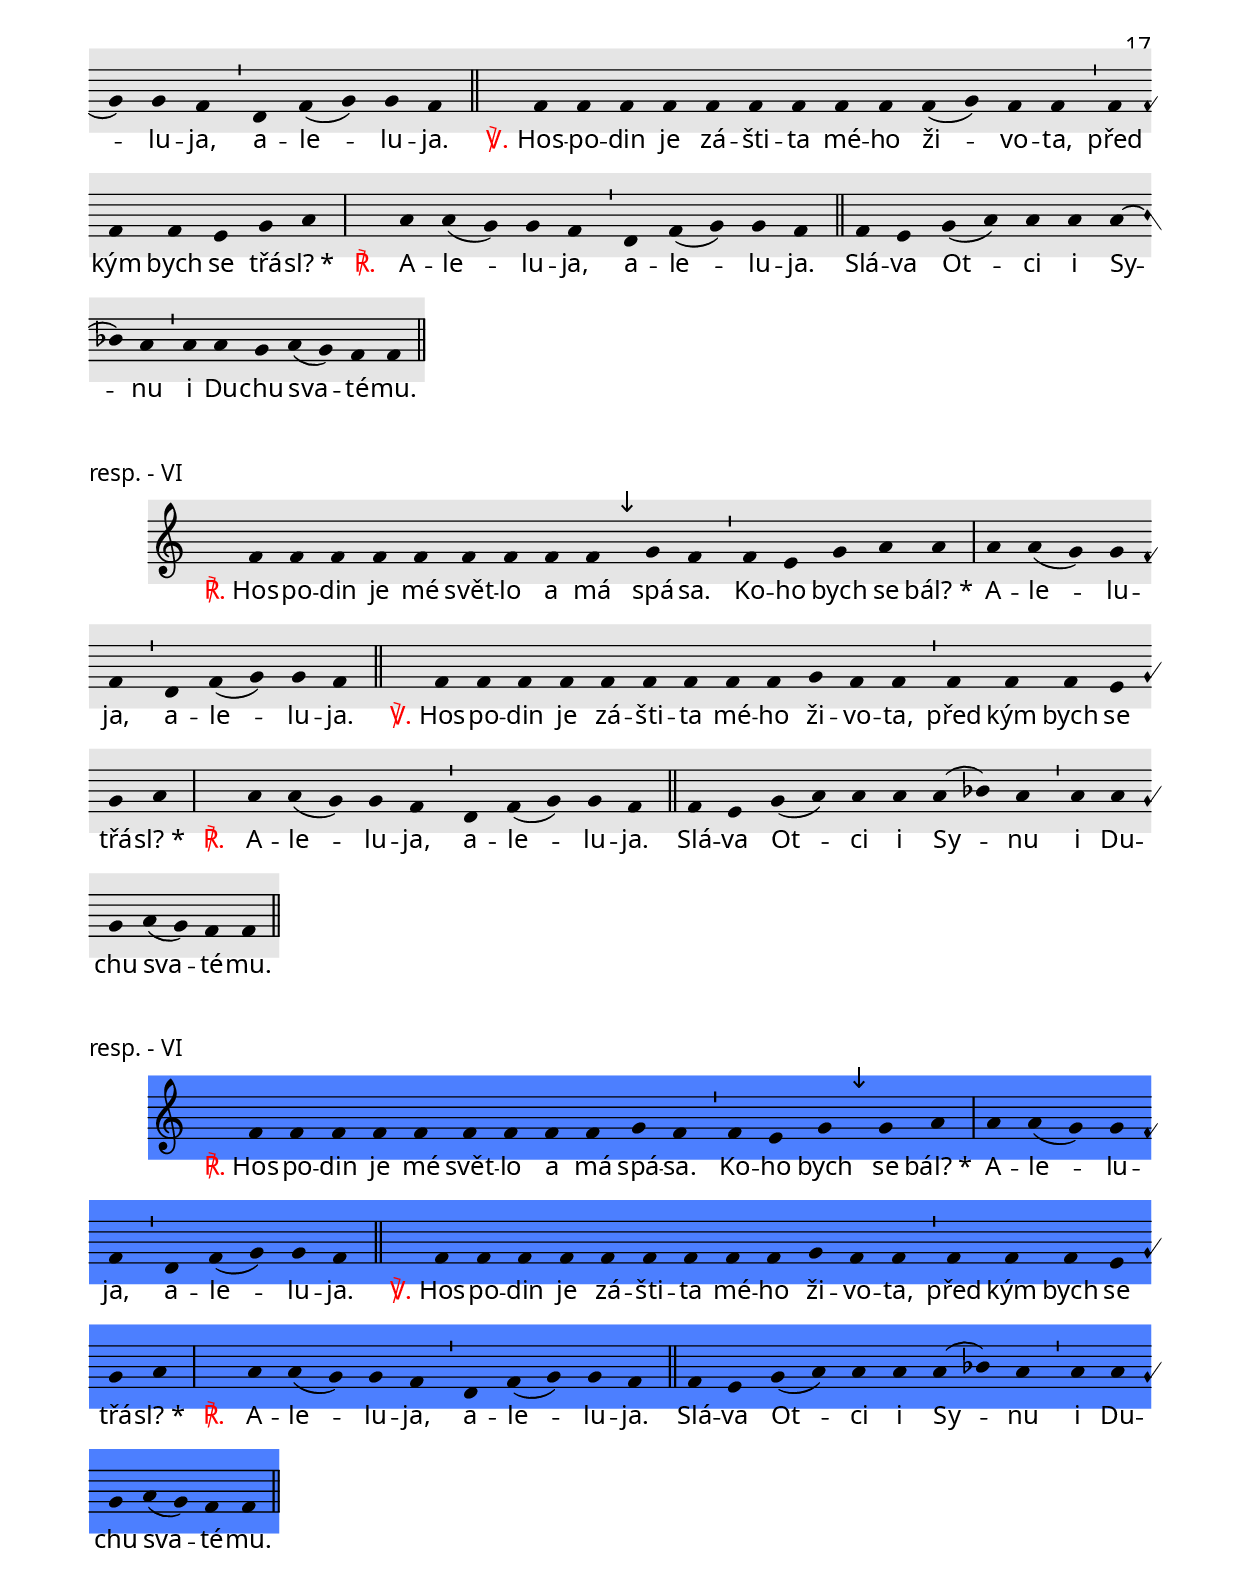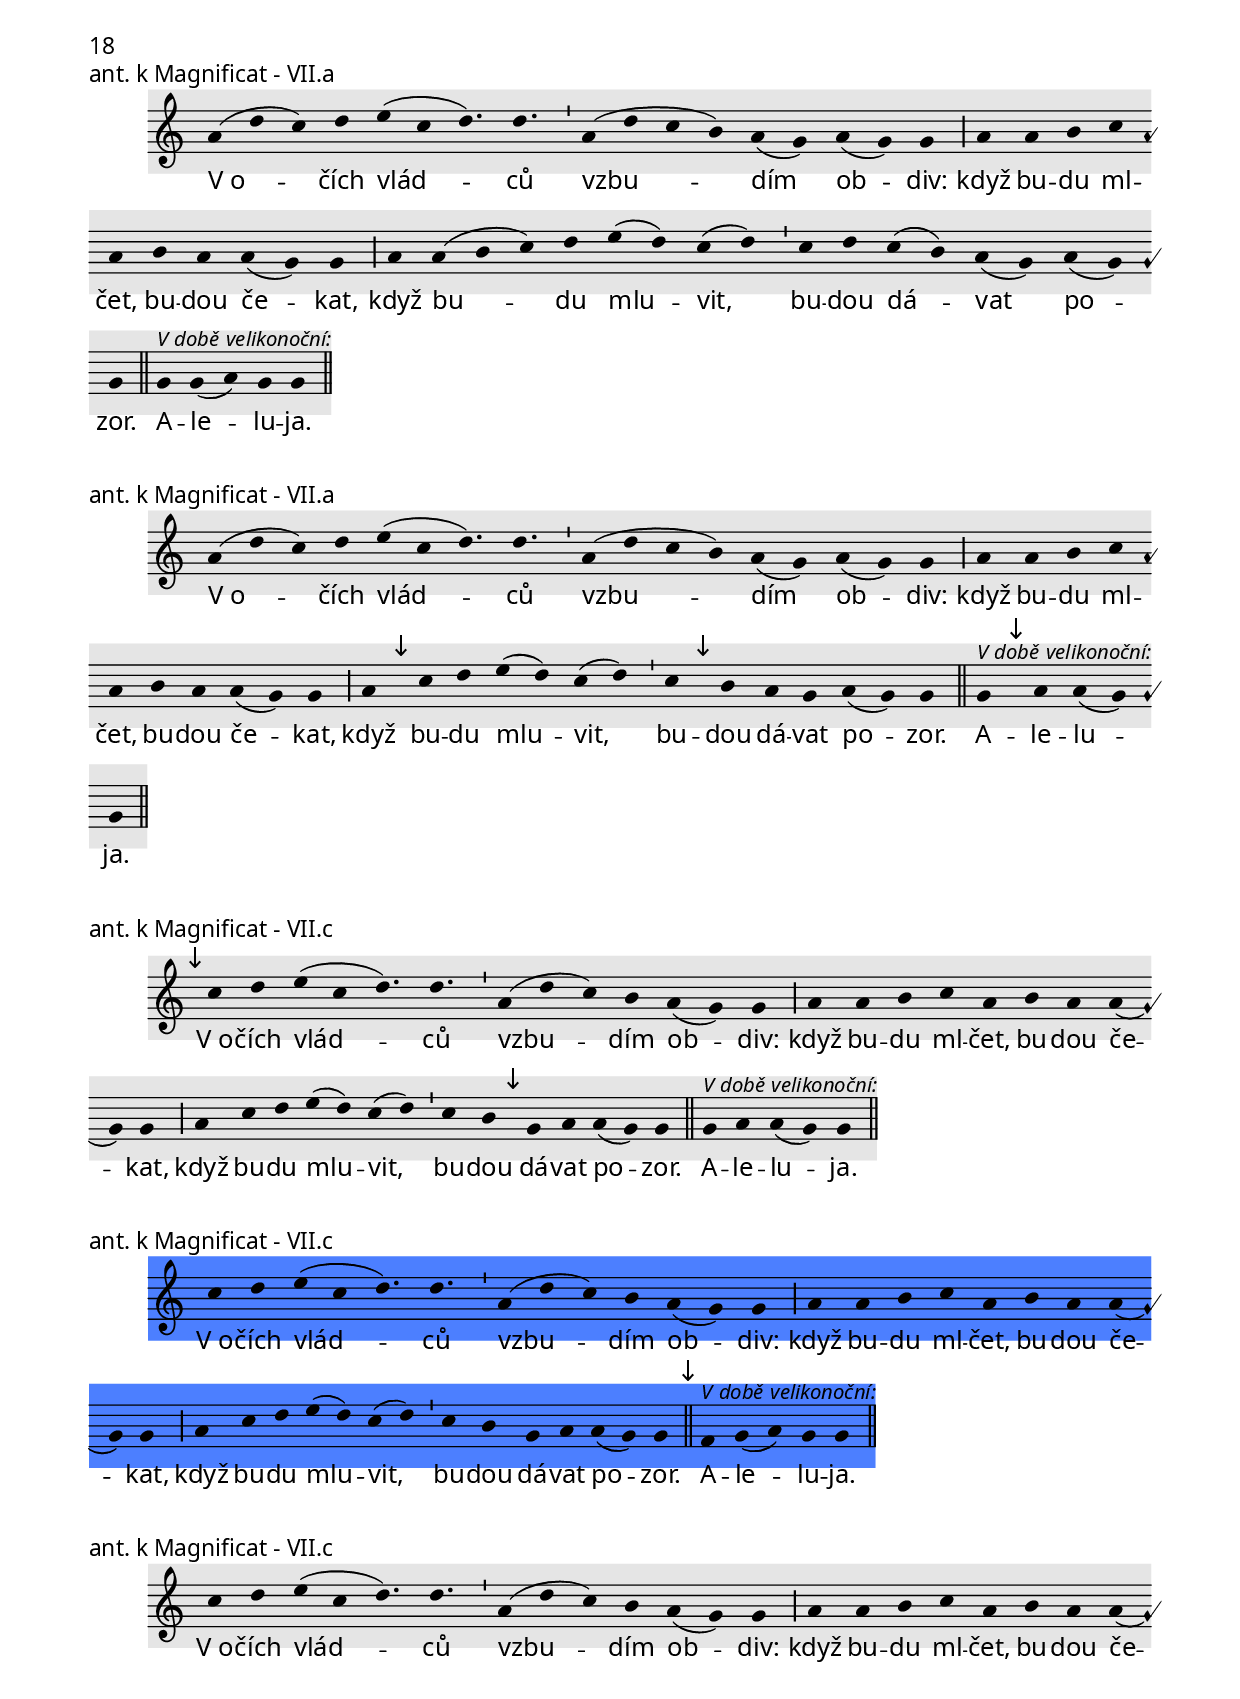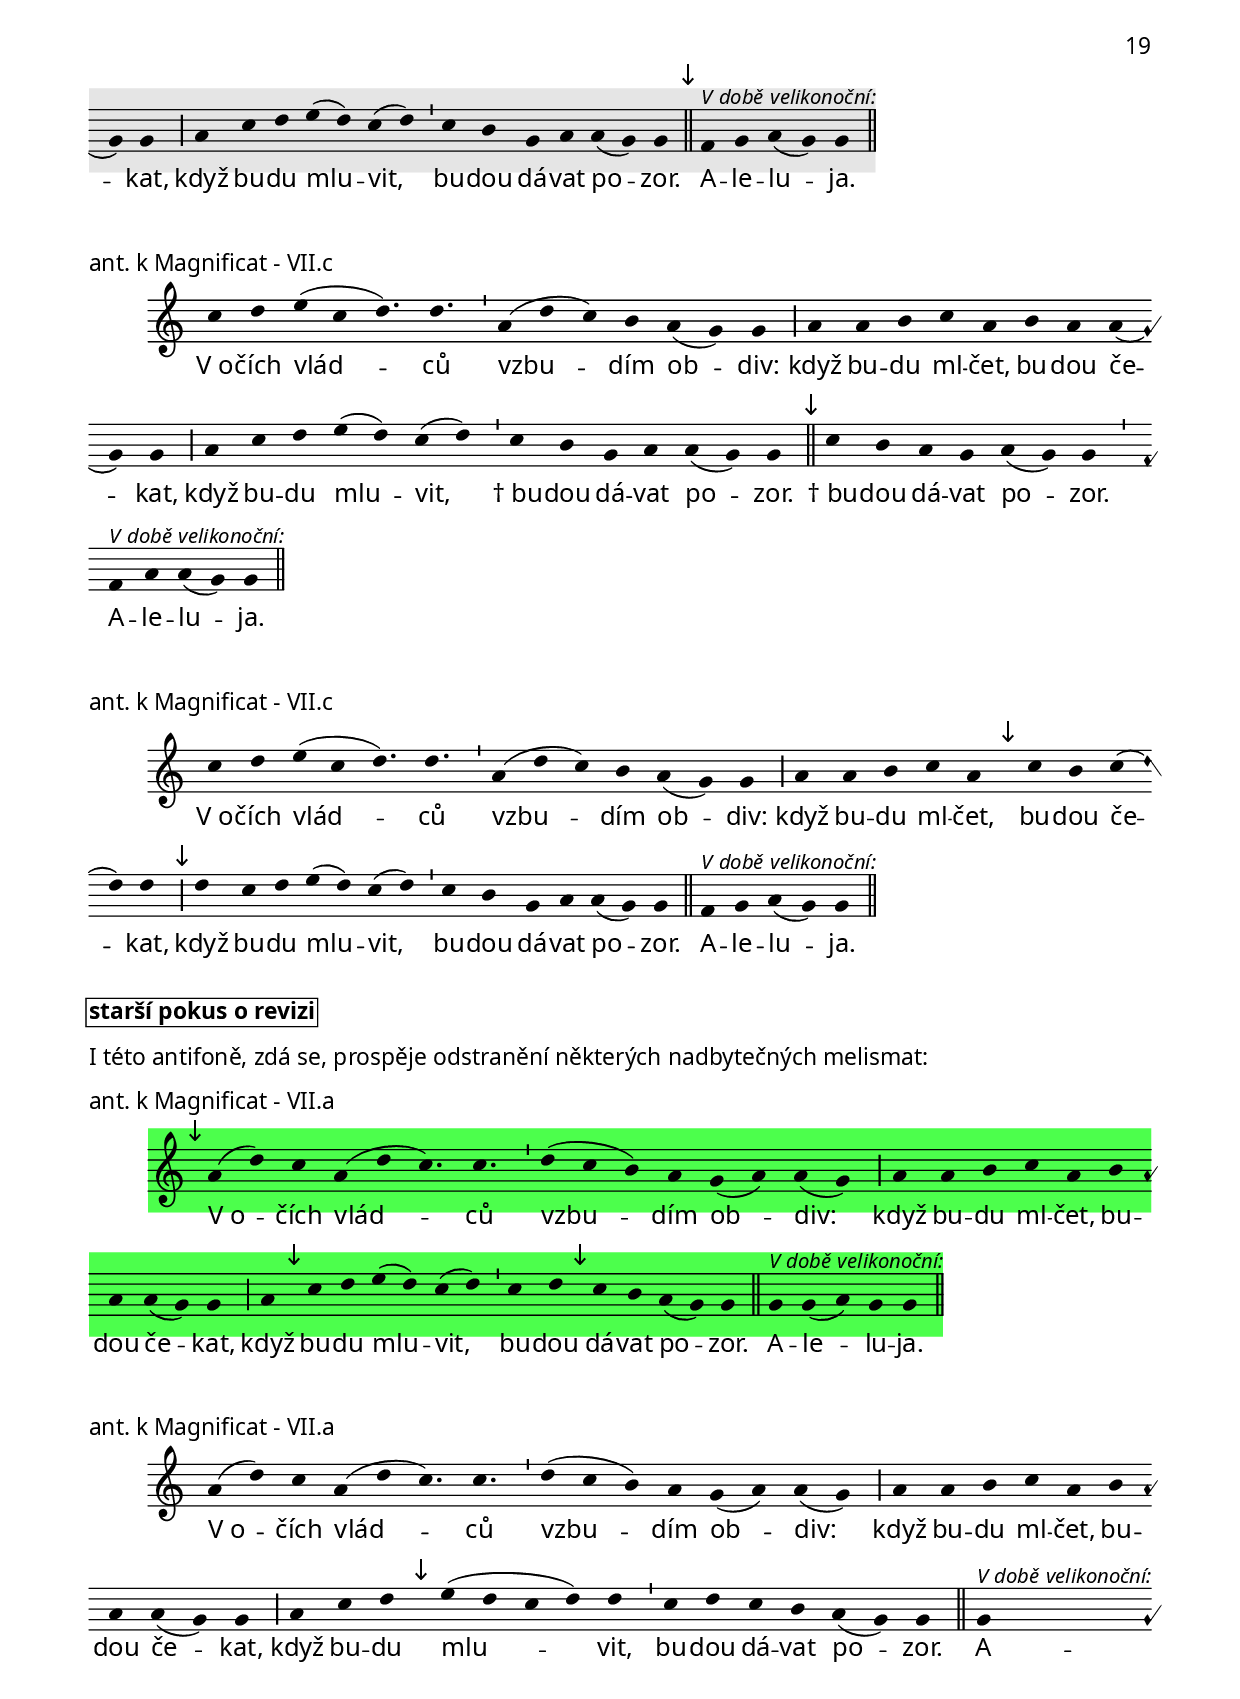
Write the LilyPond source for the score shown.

\version "2.15.37"

\include "../spolecne.ly"
\include "../dilyresponsorii.ly"

\header {
  title = \markup\titleSvatek
            "sv. Jana Nepomuckého, kněze a mučedníka"
            svátek
            16.5.
  composer = "Jakub Pavlík"
}

\markup {\nadpisHodinka {"ranní chvály"}}

\score {
  \relative c' {
    \zvyraznovacSedy
    \choralniRezim
    d d c f( e f) g( f) d d \barMin c d e e( d) d \barMaior
    f f f( g a) f e f d d \barFinalis

    e^\markup\rubrVelikAleluja d c( d) d \barFinalis
  }
  \addlyrics {
    Král se ho do -- ta -- zo -- val na mno -- ho vě -- cí,
    a -- le on ne -- od -- po -- ví -- dal.

    A -- le -- lu -- ja.
  }
  \header {
    quid = "1. ant."
    modus = "II"
    differentia = "D"
    psalmus = "Žalm 63"
    placet = "zarazilo mě melisma na _on_; retardující ozdoba tu úplně nesmyslná není,
    ale čekal bych ji spíše na _neodpovídal_"
    id = "rch-a1"
    piece = \markup {\sestavTitulek}
  }
}

\score {
  \relative c' {
    \zvyraznovacSedy
    \choralniRezim
    d d d f e d d f g a a( g) g \barMaior
    f g a f e f d d \barFinalis

    e^\markup\rubrVelikAleluja d c( d) d \barFinalis
  }
  \addlyrics {
    Král se ho do -- ta -- zo -- val na mno -- ho vě -- cí,
    a -- le on ne -- od -- po -- ví -- dal.

    A -- le -- lu -- ja.
  }
  \header {
    quid = "1. ant."
    modus = "II"
    differentia = "D"
    psalmus = "Žalm 63"
    id = "rch-a1"
    piece = \markup {\sestavTitulek}
  }
}

\score {
  \relative c' {
    \choralniRezim
    \mark\sipka d4-- d d f e d d f g a a( g) g \barMaior
    f g a f e f d d \barFinalis

    e^\markup\rubrVelikAleluja d c( d) d \barFinalis
  }
  \addlyrics {
    Král se ho do -- ta -- zo -- val na mno -- ho vě -- cí,
    a -- le on ne -- od -- po -- ví -- dal.

    A -- le -- lu -- ja.
  }
  \header {
    quid = "1. ant."
    modus = "II"
    differentia = "D"
    psalmus = "Žalm 63"
    id = "rch-a1"
    piece = \markup {\sestavTitulek}
  }
}

\score {
  \relative c' {
    \choralniRezim
    d d d f e d d f g a a( g) g \barMaior
    f g a \mark\sipka g f e c( d) d \barFinalis

    e^\markup\rubrVelikAleluja f d d \barFinalis
  }
  \addlyrics {
    Král se ho do -- ta -- zo -- val na mno -- ho vě -- cí,
    a -- le on ne -- od -- po -- ví -- dal.

    A -- le -- lu -- ja.
  }
  \header {
    quid = "1. ant."
    modus = "II"
    differentia = "D"
    psalmus = "Žalm 63"
    id = "rch-a1"
    piece = \markup {\sestavTitulek}
  }
}

\score {
  \relative c' {
    \zvyraznovacZelenyII
    \choralniRezim
    d d d f e d d f g a a( g) g \barMaior
    f g a \mark\sipka f e c c( d) d \barFinalis

    e^\markup\rubrVelikAleluja f d d \barFinalis
  }
  \addlyrics {
    Král se ho do -- ta -- zo -- val na mno -- ho vě -- cí,
    a -- le on ne -- od -- po -- ví -- dal.

    A -- le -- lu -- ja.
  }
  \header {
    quid = "1. ant."
    modus = "II"
    differentia = "D"
    psalmus = "Žalm 63"
    id = "rch-a1"
    piece = \markup {\sestavTitulek}
  }
}

\score {
  \relative c' {
    \choralniRezim
    d d d f e d d f g a a( g) g \barMaior
    f g a \mark\sipka g e f d d \barFinalis

    e^\markup\rubrVelikAleluja d c( d) d \barFinalis
  }
  \addlyrics {
    Král se ho do -- ta -- zo -- val na mno -- ho vě -- cí,
    a -- le on ne -- od -- po -- ví -- dal.

    A -- le -- lu -- ja.
  }
  \header {
    quid = "1. ant."
    modus = "II"
    differentia = "D"
    psalmus = "Žalm 63"
    id = "rch-a1"
    piece = \markup {\sestavTitulek}
  }
}

\score {
  \relative c' {
    \choralniRezim
    d d d f e d d f g a a( g) g \barMaior
    f g \mark\sipka f e d e d d \barFinalis

    e^\markup\rubrVelikAleluja d c( d) d \barFinalis
  }
  \addlyrics {
    Král se ho do -- ta -- zo -- val na mno -- ho vě -- cí,
    a -- le on ne -- od -- po -- ví -- dal.

    A -- le -- lu -- ja.
  }
  \header {
    quid = "1. ant."
    modus = "II"
    differentia = "D"
    psalmus = "Žalm 63"
    id = "rch-a1"
    piece = \markup {\sestavTitulek}
  }
}

\score {
  \relative c' {
    \zvyraznovacModry
    \choralniRezim
    d4-- d d f e d d f g a a( g) g \barMaior
    f g f e \mark\sipka c f d d \barFinalis

    e^\markup\rubrVelikAleluja d c( d) d \barFinalis
  }
  \addlyrics {
    Král se ho do -- ta -- zo -- val na mno -- ho vě -- cí,
    a -- le on ne -- od -- po -- ví -- dal.

    A -- le -- lu -- ja.
  }
  \header {
    quid = "1. ant."
    modus = "II"
    differentia = "D"
    psalmus = "Žalm 63"
    id = "rch-a1"
    piece = \markup {\sestavTitulek}
  }
}

\score {
  \relative c' {
    \choralniRezim
    d d d f e d d f g a a( g) g \barMaior
    f \mark\sipka d f g f e d d \barFinalis

    e^\markup\rubrVelikAleluja c c( d) d \barFinalis
  }
  \addlyrics {
    Král se ho do -- ta -- zo -- val na mno -- ho vě -- cí,
    a -- le on ne -- od -- po -- ví -- dal.

    A -- le -- lu -- ja.
  }
  \header {
    quid = "1. ant."
    modus = "II"
    differentia = "D"
    psalmus = "Žalm 63"
    id = "rch-a1"
    piece = \markup {\sestavTitulek}
  }
}

\score {
  \relative c'' {
    \choralniRezim
    g4 g g f e d d f g a a( g) g \barMaior
    f a c b g a g g \barFinalis

    f^\markup\rubrVelikAleluja a a( g) g \barFinalis
  }
  \addlyrics {
    Král se ho do -- ta -- zo -- val na mno -- ho vě -- cí,
    a -- le on ne -- od -- po -- ví -- dal.

    A -- le -- lu -- ja.
  }
  \header {
    quid = "1. ant."
    modus = "VIII"
    differentia = "G"
    psalmus = "Žalm 63"
    id = "rch-a1"
    piece = \markup {\sestavTitulek}
  }
}

\pageBreak

\score {
  \relative c'' {
    \zvyraznovacSedy
    \choralniRezim
    g4 g( a f e) d f( g a) g \barMaior
    a a( bes) a g a g f \barMin f g e d d \barFinalis
  }
  \addlyrics {
    Král sop -- til hně -- vem
    a jed -- nal s_ním kru -- tě -- ji než s_os -- tat -- ní -- mi.
    % tady jsem aleluja nezapomnel, v breviari neni
  }
  \header {
    quid = "2. ant."
    modus = "I"
    differentia = "g"
    psalmus = "Dan 3-III"
    placet = "lépe; první část je jasný modus VIII, zbytek je neelegantní"
    id = "rch-a2"
    piece = \markup {\sestavTitulek}
  }
}

\score {
  \relative c'' {
    \zvyraznovacZeleny
    \choralniRezim
    g4.( c) d4 b c( a) a \barMaior
    a c c c b a g f g a g g \barFinalis
  }
  \addlyrics {
    Král sop -- til hně -- vem
    a jed -- nal s_ním kru -- tě -- ji než s_os -- tat -- ní -- mi.
    % tady jsem aleluja nezapomnel, v breviari neni
  }
  \header {
    quid = "2. ant."
    modus = "VIII"
    differentia = "G"
    psalmus = "Dan 3-III"
    id = "rch-a2"
    piece = \markup {\sestavTitulek}
  }
}

\score {
  \relative c'' {
    \zvyraznovacSedy
    \choralniRezim
    g4-- g( a) f g( a) a \barMaior
    a c b c b g g f g a g g \barFinalis
  }
  \addlyrics {
    Král sop -- til hně -- vem
    a jed -- nal s_ním kru -- tě -- ji než s_os -- tat -- ní -- mi.
    % tady jsem aleluja nezapomnel, v breviari neni
  }
  \header {
    quid = "2. ant."
    modus = "VIII"
    differentia = "G"
    psalmus = "Dan 3-III"
    id = "rch-a2"
    piece = \markup {\sestavTitulek}
  }
}

\score {
  \relative c'' {
    \choralniRezim
    g4-- g( a) f g( a) a \barMaior
    a c b c b g g \mark\sipka a b a g g \barFinalis
  }
  \addlyrics {
    Král sop -- til hně -- vem
    a jed -- nal s_ním kru -- tě -- ji než s_os -- tat -- ní -- mi.
    % tady jsem aleluja nezapomnel, v breviari neni
  }
  \header {
    quid = "2. ant."
    modus = "VIII"
    differentia = "G"
    psalmus = "Dan 3-III"
    id = "rch-a2"
    piece = \markup {\sestavTitulek}
  }
}

\score {
  \relative c'' {
    \choralniRezim
    g4-- g( a) f g( a) a \barMaior
    a c b c b g g \mark\sipka g a g f( g) g \barFinalis
  }
  \addlyrics {
    Král sop -- til hně -- vem
    a jed -- nal s_ním kru -- tě -- ji než s_os -- tat -- ní -- mi.
    % tady jsem aleluja nezapomnel, v breviari neni
  }
  \header {
    quid = "2. ant."
    modus = "VIII"
    differentia = "G"
    psalmus = "Dan 3-III"
    id = "rch-a2"
    piece = \markup {\sestavTitulek}
  }
}

\score {
  \relative c'' {
    \choralniRezim
    g4-- g( a) f g( a) a \barMaior
    a c b \mark\sipka a c g g g a b g g \barFinalis
  }
  \addlyrics {
    Král sop -- til hně -- vem
    a jed -- nal s_ním kru -- tě -- ji než s_os -- tat -- ní -- mi.
    % tady jsem aleluja nezapomnel, v breviari neni
  }
  \header {
    quid = "2. ant."
    modus = "VIII"
    differentia = "G"
    psalmus = "Dan 3-III"
    id = "rch-a2"
    piece = \markup {\sestavTitulek}
  }
}

\score {
  \relative c'' {
    \zvyraznovacModry
    \choralniRezim
    g4-- g( a) f g( a) a \barMaior
    a c b c \mark\sipka a g f f g a g g \barFinalis
  }
  \addlyrics {
    Král sop -- til hně -- vem
    a jed -- nal s_ním kru -- tě -- ji než s_os -- tat -- ní -- mi.
    % tady jsem aleluja nezapomnel, v breviari neni
  }
  \header {
    quid = "2. ant."
    modus = "VIII"
    differentia = "G"
    psalmus = "Dan 3-III"
    id = "rch-a2"
    piece = \markup {\sestavTitulek}
  }
}

\score {
  \relative c'' {
    \choralniRezim
    g4-- g( a) f g( a) a \barMaior
    a c b c a g f f \mark\sipka g( a) a g g \barFinalis
  }
  \addlyrics {
    Král sop -- til hně -- vem
    a jed -- nal s_ním kru -- tě -- ji než s_os -- tat -- ní -- mi.
    % tady jsem aleluja nezapomnel, v breviari neni
  }
  \header {
    quid = "2. ant."
    modus = "VIII"
    differentia = "G"
    psalmus = "Dan 3-III"
    id = "rch-a2"
    piece = \markup {\sestavTitulek}
  }
}

\score {
  \relative c'' {
    \choralniRezim
    g4-- g( a) f g( a) a \barMaior
    a c b c a g f \mark\sipka d f( g) a g g \barFinalis
  }
  \addlyrics {
    Král sop -- til hně -- vem
    a jed -- nal s_ním kru -- tě -- ji než s_os -- tat -- ní -- mi.
    % tady jsem aleluja nezapomnel, v breviari neni
  }
  \header {
    quid = "2. ant."
    modus = "VIII"
    differentia = "G"
    psalmus = "Dan 3-III"
    id = "rch-a2"
    piece = \markup {\sestavTitulek}
  }
}

\score {
  \relative c' {
    \choralniRezim
    f4-- f( g) a a( g) g \barMaior
    g a g a f e d c e f d d \barFinalis
  }
  \addlyrics {
    Král sop -- til hně -- vem
    a jed -- nal s_ním kru -- tě -- ji než s_os -- tat -- ní -- mi.
    % tady jsem aleluja nezapomnel, v breviari neni
  }
  \header {
    quid = "2. ant."
    modus = "I"
    differentia = "f"
    psalmus = "Dan 3-III"
    id = "rch-a2"
    piece = \markup {\sestavTitulek}
  }
}

\score {
  \relative c' {
    \choralniRezim
    f4-- g( a) f f( g) g \barMaior
    g a g a g f d d f g g( f) f \barFinalis
  }
  \addlyrics {
    Král sop -- til hně -- vem
    a jed -- nal s_ním kru -- tě -- ji než s_os -- tat -- ní -- mi.
    % tady jsem aleluja nezapomnel, v breviari neni
  }
  \header {
    quid = "2. ant."
    modus = "VI"
    differentia = "F"
    psalmus = "Dan 3-III"
    id = "rch-a2"
    piece = \markup {\sestavTitulek}
  }
}

\pageBreak

\score {
  \relative c'' {
    \zvyraznovacSedy
    \choralniRezim
    c4( d c) c \barMin c d e f e d e e \barMaior
    e d( e d) b( c) b( a) \barMin a( b) g a a \barFinalis

    g^\markup\rubrVelikAleluja a b( a) a \barFinalis
  }
  \addlyrics {
    Šťas -- ten, kdo ne -- chy -- bu -- je ja -- zy -- kem,
    kdo ne -- slou -- ží ne -- hod -- né -- mu.

    A -- le -- lu -- ja.
  }
  \header {
    quid = "3. ant."
    modus = "IV alt"
    differentia = "d"
    psalmus = "Žalm 149"
    id = "rch-a3"
    piece = \markup {\sestavTitulek}
  }
}

\score {
  \relative c'' {
    \choralniRezim
    c4( d c) c \barMin
    c d e \mark\sipka d c c d d \barMaior
    d c( b a) g( a) a( g) \barMin
    f( g) a g g \barFinalis

    a^\markup\rubrVelikAleluja g f( g) g \barFinalis
  }
  \addlyrics {
    Šťas -- ten,
    kdo ne -- chy -- bu -- je ja -- zy -- kem,
    kdo ne -- slou -- ží
    ne -- hod -- né -- mu.

    A -- le -- lu -- ja.
  }
  \header {
    quid = "3. ant."
    modus = "VII"
    differentia = "c"
    psalmus = "Žalm 149"
    id = "rch-a3"
    piece = \markup {\sestavTitulek}
  }
}

\score {
  \relative c'' {
    \zvyraznovacSedy
    \choralniRezim
    \mark\sipka c4( d) d( c) \barMin
    c d e d c c d d \barMaior
    d c( b a) g( a) a( g) \barMin
    f( g) a g g \barFinalis

    a^\markup\rubrVelikAleluja g f( g) g \barFinalis
  }
  \addlyrics {
    Šťas -- ten,
    kdo ne -- chy -- bu -- je ja -- zy -- kem,
    kdo ne -- slou -- ží
    ne -- hod -- né -- mu.

    A -- le -- lu -- ja.
  }
  \header {
    quid = "3. ant."
    modus = "VII"
    differentia = "c"
    psalmus = "Žalm 149"
    id = "rch-a3"
    piece = \markup {\sestavTitulek}
  }
}

\score {
  \relative c'' {
    \zvyraznovacSedy
    \choralniRezim
    c4( d) d( c) \barMin
    c d e d c c d d \barMaior
    d c( b a) g( a) a( g) \barMin
    \mark\sipka f( a) a g g \barFinalis

    a^\markup\rubrVelikAleluja g f( g) g \barFinalis
  }
  \addlyrics {
    Šťas -- ten,
    kdo ne -- chy -- bu -- je ja -- zy -- kem,
    kdo ne -- slou -- ží
    ne -- hod -- né -- mu.

    A -- le -- lu -- ja.
  }
  \header {
    quid = "3. ant."
    modus = "VII"
    differentia = "c"
    psalmus = "Žalm 149"
    id = "rch-a3"
    piece = \markup {\sestavTitulek}
  }
}

\score {
  \relative c'' {
    \choralniRezim
    c4( d) d( c) \barMin
    c d e d c c d d \barMaior
    d \mark\sipka b( c) a( g) a( g) \barMin
    f( a) a g g \barFinalis

    a^\markup\rubrVelikAleluja g f( g) g \barFinalis
  }
  \addlyrics {
    Šťas -- ten,
    kdo ne -- chy -- bu -- je ja -- zy -- kem,
    kdo ne -- slou -- ží
    ne -- hod -- né -- mu.

    A -- le -- lu -- ja.
  }
  \header {
    quid = "3. ant."
    modus = "VII"
    differentia = "c"
    psalmus = "Žalm 149"
    id = "rch-a3"
    piece = \markup {\sestavTitulek}
  }
}

\score {
  \relative c'' {
    \choralniRezim
    c4( d) d( c) \barMin
    c d e d c c d d \barMaior
    d \mark\sipka c( b) a( b) g
    f( a) a g g \barFinalis

    a^\markup\rubrVelikAleluja g f( g) g \barFinalis
  }
  \addlyrics {
    Šťas -- ten,
    kdo ne -- chy -- bu -- je ja -- zy -- kem,
    kdo ne -- slou -- ží
    ne -- hod -- né -- mu.

    A -- le -- lu -- ja.
  }
  \header {
    quid = "3. ant."
    modus = "VII"
    differentia = "c"
    psalmus = "Žalm 149"
    id = "rch-a3"
    piece = \markup {\sestavTitulek}
  }
}

\score {
  \relative c'' {
    \choralniRezim
    \mark\sipka d4( e) e( d) \barMin
    c d e d c c d d \barMaior
    d c( b a) g( a) a( g) \barMin
    f( a) a g g \barFinalis

    a^\markup\rubrVelikAleluja g f( g) g \barFinalis
  }
  \addlyrics {
    Šťas -- ten,
    kdo ne -- chy -- bu -- je ja -- zy -- kem,
    kdo ne -- slou -- ží
    ne -- hod -- né -- mu.

    A -- le -- lu -- ja.
  }
  \header {
    quid = "3. ant."
    modus = "VII"
    differentia = "d"
    psalmus = "Žalm 149"
    id = "rch-a3"
    piece = \markup {\sestavTitulek}
  }
}

\score {
  \relative c'' {
    \choralniRezim
    \mark\sipka c4( d e) d \barMin
    c d e d c c d d \barMaior
    d c( b a) g( a) a( g) \barMin
    f( a) a g g \barFinalis

    a^\markup\rubrVelikAleluja g f( g) g \barFinalis
  }
  \addlyrics {
    Šťas -- ten,
    kdo ne -- chy -- bu -- je ja -- zy -- kem,
    kdo ne -- slou -- ží
    ne -- hod -- né -- mu.

    A -- le -- lu -- ja.
  }
  \header {
    quid = "3. ant."
    modus = "VII"
    differentia = "c"
    psalmus = "Žalm 149"
    id = "rch-a3"
    piece = \markup {\sestavTitulek}
  }
}

\score {
  \relative c'' {
    \choralniRezim
    c4( d e) d \barMin
    \mark\sipka d c d e c c d d \barMaior
    d c( b a) g( a) a( g) \barMin
    f( a) a g g \barFinalis

    a^\markup\rubrVelikAleluja g f( g) g \barFinalis
  }
  \addlyrics {
    Šťas -- ten,
    kdo ne -- chy -- bu -- je ja -- zy -- kem,
    kdo ne -- slou -- ží
    ne -- hod -- né -- mu.

    A -- le -- lu -- ja.
  }
  \header {
    quid = "3. ant."
    modus = "VII"
    differentia = "c"
    psalmus = "Žalm 149"
    id = "rch-a3"
    piece = \markup {\sestavTitulek}
  }
}

\score {
  \relative c'' {
    \zvyraznovacModry
    \choralniRezim
    c4( d e) d \barMin
    d c d e c c d d \barMaior
    d \mark\sipka d( c b) g( a) a( g) \barMin
    f( a) a g g \barFinalis

    a^\markup\rubrVelikAleluja g f( g) g \barFinalis
  }
  \addlyrics {
    Šťas -- ten,
    kdo ne -- chy -- bu -- je ja -- zy -- kem,
    kdo ne -- slou -- ží
    ne -- hod -- né -- mu.

    A -- le -- lu -- ja.
  }
  \header {
    quid = "3. ant."
    modus = "VII"
    differentia = "c"
    psalmus = "Žalm 149"
    id = "rch-a3"
    piece = \markup {\sestavTitulek}
  }
}

\markup\nadpisSkupiny 2

\score {
  \relative c'' {
    \choralniRezim
    c( d) d \barMin
    d c d e c c d d \barMaior
    d c( b) a( g) a( g) \barMin
    f( g) a( c) a a \barFinalis

    f^\markup\rubrVelikAleluja g a a
    c bes a a \barFinalis
  }
  \addlyrics {
    Šťas -- ten,
    kdo ne -- chy -- bu -- je ja -- zy -- kem,
    kdo ne -- slou -- ží
    \markup{\Dagger ne} -- hod -- né -- mu.

    \markup{\Dagger ne} -- hod -- né -- mu.
    A -- le -- lu -- ja.
  }
  \header {
    quid = "3. ant."
    modus = "IV alt"
    differentia = "d"
    psalmus = "Žalm 149"
    id = "rch-a3"
    piece = \markup {\sestavTitulek}
  }
}

\pageBreak

\markup\italic{Mimo dobu velikonoční:}

\score {
  \relative c' {
    \zvyraznovacSedy
    \choralniRezim

    % R
    \neviditelna f
    f4 f f f f g f g f g( a) a g \barMax
    g a g f d f( g) g f f \barFinalis
    % V
    \neviditelna a
    a4 a a a g a g f g( a) a( g) \barMax
    % R
    \neviditelna a
    g a g f d f( g) g f f \barFinalis
    % Slava
    \respVIdoxologie \barFinalis
  }
  \addlyrics {
    \Response Ře -- kl jsem: dám si po -- zor na své cho -- vá -- ní,_*
    a -- bych ne -- zhře -- šil svým ja -- zy -- kem.
    \Verse Bu -- du dr -- žet na uz -- dě svá ús -- ta,_*
    \Response a -- bych ne -- zhře -- šil svým ja -- zy -- kem.
    \textRespDoxologie
  }
  \header {
    quid = "resp."
    modus = "VI"
    id = "rch-resp"
    piece = \markup {\sestavTitulekResp}
  }
}

\score {
  \relative c' {
    \zvyraznovacSedy
    \choralniRezim

    % R
    \neviditelna f
    f4 f f f f \mark\sipka f f g f g( a) a g \barMax
    g a g f d \mark\sipka d f( g) g( f) f \barFinalis
    % V
    \neviditelna a
    a4 a a a g a g f g( a) a( g) \barMax
    % R
    \neviditelna a
    g a g f d \mark\sipka d f( g) g( f) f \barFinalis
    % Slava
    \respVIdoxologie \barFinalis
  }
  \addlyrics {
    \Response Ře -- kl jsem: dám si po -- zor na své cho -- vá -- ní,_*
    a -- bych ne -- zhře -- šil svým ja -- zy -- kem.
    \Verse Bu -- du dr -- žet na uz -- dě svá ús -- ta,_*
    \Response a -- bych ne -- zhře -- šil svým ja -- zy -- kem.
    \textRespDoxologie
  }
  \header {
    quid = "resp."
    modus = "VI"
    id = "rch-resp"
    piece = \markup {\sestavTitulekResp}
  }
}

\score {
  \relative c' {
    \zvyraznovacSedy
    \choralniRezim

    % R
    \neviditelna f
    f4 f f f f f f g f \mark\sipka g a a( g) \barMax
    g a g f d \mark\sipka f( g) g f f \barFinalis
    % V
    \neviditelna a
    a4 a a a g a g f g( a) a( g) \barMax
    % R
    \neviditelna a
    g a g f d \mark\sipka f( g) g f f \barFinalis
    % Slava
    \respVIdoxologie \barFinalis
  }
  \addlyrics {
    \Response Ře -- kl jsem: dám si po -- zor na své cho -- vá -- ní,_*
    a -- bych ne -- zhře -- šil svým ja -- zy -- kem.
    \Verse Bu -- du dr -- žet na uz -- dě svá ús -- ta,_*
    \Response a -- bych ne -- zhře -- šil svým ja -- zy -- kem.
    \textRespDoxologie
  }
  \header {
    quid = "resp."
    modus = "VI"
    id = "rch-resp"
    piece = \markup {\sestavTitulekResp}
  }
}

\score {
  \relative c' {
    \zvyraznovacModry
    \choralniRezim

    % R
    \neviditelna f
    f4 f f f f f f g f g \mark\sipka g( a) a( g) \barMax
    \mark\sipka g f g( a) g g( f d) f( g) g f f \barFinalis
    % V
    \neviditelna a
    a4 a a a g a g f g( a) a( g) \barMax
    % R
    \neviditelna a
    \mark\sipka g f g( a) g g( f d) f( g) g f f \barFinalis
    % Slava
    \respVIdoxologie \barFinalis
  }
  \addlyrics {
    \Response Ře -- kl jsem: Dám si po -- zor na své cho -- vá -- ní,_*
    a -- bych ne -- zhře -- šil svým ja -- zy -- kem.
    \Verse Bu -- du dr -- žet na uz -- dě svá ús -- ta,_*
    \Response a -- bych ne -- zhře -- šil svým ja -- zy -- kem.
    \textRespDoxologie
  }
  \header {
    quid = "resp."
    modus = "VI"
    id = "rch-resp"
    piece = \markup {\sestavTitulekResp}
  }
}

\score {
  \relative c' {
    \choralniRezim

    % R
    \neviditelna f
    f4 f f f f f f g f g g( a) a( g) \barMax
    g f g( a) g \mark\sipka g \barMin f( d) f( g) g( f) f \barFinalis
    % V
    \neviditelna a
    a4 a a a g a g f g( a) a( g) \barMax
    % R
    \neviditelna a
    g f g( a) g \mark\sipka g \barMin f( d) f( g) g( f) f \barFinalis
    % Slava
    \respVIdoxologie \barFinalis
  }
  \addlyrics {
    \Response Ře -- kl jsem: Dám si po -- zor na své cho -- vá -- ní,_*
    a -- bych ne -- zhře -- šil svým ja -- zy -- kem.
    \Verse Bu -- du dr -- žet na uz -- dě svá ús -- ta,_*
    \Response a -- bych ne -- zhře -- šil svým ja -- zy -- kem.
    \textRespDoxologie
  }
  \header {
    quid = "resp."
    modus = "VI"
    id = "rch-resp"
    piece = \markup {\sestavTitulekResp}
  }
}

\markup\italic{V době velikonoční:}

\score {
  \relative c' {
    \zvyraznovacSedy
    \choralniRezim

    % R
    \neviditelna f
    f4 e( f) f \barMin f f g f f e f( g) f f \barMin
    f f f f f e g a a \barMax
    \respVIalelujaResponsum \barFinalis
    % V
    \neviditelna f
    f f f f f f f e g a \barMax
    % R
    \neviditelna a
    \respVIalelujaResponsum \barFinalis
    % Slava
    \respVIalelujaDoxologie \barFinalis
  }
  \addlyrics {
    \Response Ře -- kl jsem: dám si po -- zor na své cho -- vá -- ní,
    a -- bych ne -- zhře -- šil svým ja -- zy -- kem._* \textRespAleluja
    \Verse Bu -- du dr -- žet na uz -- dě svá ús -- ta,_*
    \Response \textRespAleluja
    \textRespDoxologie
  }
  \header {
    quid = "resp."
    modus = "VI"
    id = "rch-resp-velik"
    piece = \markup {\sestavTitulekResp}
  }
}

\score {
  \relative c' {
    \zvyraznovacSedy
    \choralniRezim

    % R
    \neviditelna f
    f4 f \barMin f f f f f f f g f f \barMin
    f f f f f e g a a \barMax
    \respVIalelujaResponsum \barFinalis
    % V
    \neviditelna f
    f f f f f f f e g a \barMax
    % R
    \neviditelna a
    \respVIalelujaResponsum \barFinalis
    % Slava
    \respVIalelujaDoxologie \barFinalis
  }
  \addlyrics {
    \Response Ře -- kl jsem: dám si po -- zor na své cho -- vá -- ní,
    a -- bych ne -- zhře -- šil svým ja -- zy -- kem._* \textRespAleluja
    \Verse Bu -- du dr -- žet na uz -- dě svá ús -- ta,_*
    \Response \textRespAleluja
    \textRespDoxologie
  }
  \header {
    quid = "resp."
    modus = "VI"
    id = "rch-resp-velik"
    piece = \markup {\sestavTitulekResp}
  }
}

\score {
  \relative c' {
    \zvyraznovacModry
    \choralniRezim

    % R
    \neviditelna f
    f4 f f f f f f f f g f f \barMin
    f f f f f e g a a \barMax
    \respVIalelujaResponsum \barFinalis
    % V
    \neviditelna f
    f f f f f f f e g a \barMax
    % R
    \neviditelna a
    \respVIalelujaResponsum \barFinalis
    % Slava
    \respVIalelujaDoxologie \barFinalis
  }
  \addlyrics {
    \Response Ře -- kl jsem: dám si po -- zor na své cho -- vá -- ní,
    a -- bych ne -- zhře -- šil svým ja -- zy -- kem._* \textRespAleluja
    \Verse Bu -- du dr -- žet na uz -- dě svá ús -- ta,_*
    \Response \textRespAleluja
    \textRespDoxologie
  }
  \header {
    quid = "resp."
    modus = "VI"
    id = "rch-resp-velik"
    piece = \markup {\sestavTitulekResp}
  }
}

\pageBreak

\score {
  \relative c' {
    \zvyraznovacSedy
    \choralniRezim
    f4 g a a( c) b a4. a \barMin c4 c d c b g e \barMaior
    f g a g f e e \barFinalis

    e^\markup\rubrVelikAleluja f d( e) e \barFinalis
  }
  \addlyrics {
    O Bo -- žích při -- ká -- zá -- ních bu -- du mlu -- vit před krá -- li
    a ne -- bu -- du se sty -- dět.

    A -- le -- lu -- ja.
  }
  \header {
    quid = "ant. k Benedictus"
    modus = "III"
    differentia = "g"
    psalmus = ""
    id = ""
    piece = \markup {\sestavTitulekBezZalmu}
  }
}

\markup\wordwrap{
  Původní začátek jako by se hlásil k tónině lydické.
  To (bez nějakého zisku na kráse) zpěváka zbytečně mate.
}

\score {
  \relative c' {
    \zvyraznovacSedy
    \choralniRezim
    \mark\sipka e4 g a a( c) b a4. a \barMin c4 c d c b g e \barMaior
    f g a g f e e \barFinalis

    e^\markup\rubrVelikAleluja f d( e) e \barFinalis
  }
  \addlyrics {
    O Bo -- žích při -- ká -- zá -- ních bu -- du mlu -- vit před krá -- li
    a ne -- bu -- du se sty -- dět.

    A -- le -- lu -- ja.
  }
  \header {
    quid = "ant. k Benedictus"
    modus = "III"
    differentia = "g"
    psalmus = ""
    id = "rch-aben"
    piece = \markup {\sestavTitulekBezZalmu}
  }
}

\score {
  \relative c' {
    \zvyraznovacModry
    \choralniRezim
    e4 g a a( c) b a4. a \barMin c4 c d c b g e \barMaior
    f g a g f e e \barFinalis

    \mark\sipka f^\markup\rubrVelikAleluja f d( e) e \barFinalis
  }
  \addlyrics {
    O Bo -- žích při -- ká -- zá -- ních bu -- du mlu -- vit před krá -- li
    a ne -- bu -- du se sty -- dět.

    A -- le -- lu -- ja.
  }
  \header {
    quid = "ant. k Benedictus"
    modus = "III"
    differentia = "g"
    psalmus = ""
    id = "rch-aben"
    piece = \markup {\sestavTitulekBezZalmu}
  }
}

\score {
  \relative c' {
    \choralniRezim
    e4 g a a( c) b a4. a \barMin c4 c d c b g e \barMaior
    f g a g f e e \barFinalis

    \mark\sipka f^\markup\rubrVelikAleluja f( g) e e \barFinalis
  }
  \addlyrics {
    O Bo -- žích při -- ká -- zá -- ních bu -- du mlu -- vit před krá -- li
    a ne -- bu -- du se sty -- dět.

    A -- le -- lu -- ja.
  }
  \header {
    quid = "ant. k Benedictus"
    modus = "III"
    differentia = "g"
    psalmus = ""
    id = "rch-aben"
    piece = \markup {\sestavTitulekBezZalmu}
  }
}

\pageBreak

\markup {\nadpisHodinka {"nešpory"}}

\score {
  \relative c' {
    \zvyraznovacSedy
    \choralniRezim
    d4( c d) f( e) f d( e d) d \barMaior
    e f e d c d( c) \barMin d c d( f) e c( d) d \barFinalis

    c^\markup\rubrVelikAleluja d e( d) d \barFinalis
  }
  \addlyrics {
    Tří -- bils mě oh -- něm
    a ne -- na -- le -- zl jsi na mně ne -- pra -- vos -- ti.

    A -- le -- lu -- ja.
  }
  \header {
    quid = "1. ant."
    modus = "II"
    differentia = "D"
    psalmus = "Žalm 116-I"
    id = "ne-a1"
    piece = \markup {\sestavTitulek}
  }
}

\score {
  \relative c' {
    \zvyraznovacSedy
    \choralniRezim
    \mark\sipka d4 c a c( d) d \barMaior
    d f e d c d( c) \barMin d c d( f) e c( d) d \barFinalis

    c^\markup\rubrVelikAleluja d e( d) d \barFinalis
  }
  \addlyrics {
    Tří -- bils mě oh -- něm
    a ne -- na -- le -- zl jsi na mně ne -- pra -- vos -- ti.

    A -- le -- lu -- ja.
  }
  \header {
    quid = "1. ant."
    modus = "II"
    differentia = "D"
    psalmus = "Žalm 116-I"
    id = "ne-a1"
    piece = \markup {\sestavTitulek}
  }
}

\score {
  \relative c' {
    \zvyraznovacModry
    \choralniRezim
    d4 c a c( d) d \barMaior
    d f e d c d( c) \barMin \mark\sipka bes c d( f) e c( d) d \barFinalis

    \mark\sipka e^\markup\rubrVelikAleluja f d( c) d \barFinalis
  }
  \addlyrics {
    Tří -- bils mě oh -- něm
    a ne -- na -- le -- zl jsi na mně ne -- pra -- vos -- ti.

    A -- le -- lu -- ja.
  }
  \header {
    quid = "1. ant."
    modus = "II"
    differentia = "D"
    psalmus = "Žalm 116-I"
    id = "ne-a1"
    piece = \markup {\sestavTitulek}
  }
}

\score {
  \relative c' {
    \zvyraznovacSedy
    \choralniRezim
    d4 c d \[ f( e d \] \[ e d) \] \barMin c d e c d e d d \barMaior
    f f( g f) e( f) e( d) \barMin d c( d f) e( c) c( d) d \barFinalis

    c^\markup\rubrVelikAleluja d e( d) d \barFinalis
  }
  \addlyrics {
    Zá -- to -- py vod ne -- mo -- hou u -- ha -- sit lás -- ku
    a prou -- dy řek ji ne -- od -- pla -- ví.

    A -- le -- lu -- ja.
  }
  \header {
    quid = "2. ant."
    modus = "II"
    differentia = "D"
    psalmus = "Žalm 116-II"
    id = ""
    piece = \markup {\sestavTitulek}
  }
}

\score {
  \relative c' {
    \choralniRezim
    d4 c d \[ f( e d \] \[ e d) \] \barMin c d e c d e d d \barMaior
    f f( g f) e( f) e( d) \barMin d c( d f) e( c) c( d) d \barFinalis

    \mark\sipka e^\markup\rubrVelikAleluja f d( c) d \barFinalis
  }
  \addlyrics {
    Zá -- to -- py vod ne -- mo -- hou u -- ha -- sit lás -- ku
    a prou -- dy řek ji ne -- od -- pla -- ví.

    A -- le -- lu -- ja.
  }
  \header {
    quid = "2. ant."
    modus = "II"
    differentia = "D"
    psalmus = "Žalm 116-II"
    id = ""
    piece = \markup {\sestavTitulek}
  }
}

\score {
  \relative c' {
    \zvyraznovacModry
    \choralniRezim
    d4 c d \[ f( e d \] \[ e d) \] \barMin c d e c d e d d \barMaior
    f f( g f) e( f) e( d) \barMin \mark\sipka c c( d f) e( c) c( d) d \barFinalis

    e^\markup\rubrVelikAleluja f d( c) d \barFinalis
  }
  \addlyrics {
    Zá -- to -- py vod ne -- mo -- hou u -- ha -- sit lás -- ku
    a prou -- dy řek ji ne -- od -- pla -- ví.

    A -- le -- lu -- ja.
  }
  \header {
    quid = "2. ant."
    modus = "II"
    differentia = "D"
    psalmus = "Žalm 116-II"
    id = "ne-a2"
    piece = \markup {\sestavTitulek}
  }
}

\score {
  \relative c' {
    \choralniRezim
    d4 c d \[ f( e d \] \[ e d) \] \barMin c d e c d e d d \barMaior
    f f( g f) e( f) e( d) \barMin \mark\sipka c d( f e) d( c) c( d) d \barFinalis

    c^\markup\rubrVelikAleluja d e( d) d \barFinalis
  }
  \addlyrics {
    Zá -- to -- py vod ne -- mo -- hou u -- ha -- sit lás -- ku
    a prou -- dy řek ji ne -- od -- pla -- ví.

    A -- le -- lu -- ja.
  }
  \header {
    quid = "2. ant."
    modus = "II"
    differentia = "D"
    psalmus = "Žalm 116-II"
    id = ""
    piece = \markup {\sestavTitulek}
  }
}

\score {
  \relative c' {
    \choralniRezim
    d4 c d \[ f( e d \] \[ e d) \] \barMin c d e c d e d d \barMaior
    f \mark\sipka g( f e) d( e) d( c) \barMin c c( d f) e( c) c( d) d \barFinalis

    c^\markup\rubrVelikAleluja d e( d) d \barFinalis
  }
  \addlyrics {
    Zá -- to -- py vod ne -- mo -- hou u -- ha -- sit lás -- ku
    a prou -- dy řek ji ne -- od -- pla -- ví.

    A -- le -- lu -- ja.
  }
  \header {
    quid = "2. ant."
    modus = "II"
    differentia = "D"
    psalmus = "Žalm 116-II"
    id = "ne-a2"
    piece = \markup {\sestavTitulek}
  }
}

\pageBreak

\score {
  \relative c' {
    \zvyraznovacSedy
    \choralniRezim
    e4( g f) g( a) g \barMin a b g a( f) e \barMaior
    f g a g f f( a) g f e e \barFinalis

    f^\markup\rubrVelikAleluja d( f) e e \barFinalis
  }
  \addlyrics {
    Pro -- šel jsem oh -- něm a vo -- dou,
    a -- le pak jsi mi do -- přál ú -- le -- vu.

    A -- le -- lu -- ja.
  }
  \header {
    quid = "3. ant."
    modus = "IV"
    differentia = "E"
    psalmus = "Zj 4"
    id = "ne-a3"
    piece = \markup {\sestavTitulek}
  }
}

\score {
  \relative c' {
    \zvyraznovacSedy
    \choralniRezim
    \mark\sipka e4( a g) g( a) a \barMin
    a b g a( f) e \barMaior
    f g a g f f( a) g f e e \barFinalis

    \mark\sipka d^\markup\rubrVelikAleluja f f( e) e \barFinalis
  }
  \addlyrics {
    Pro -- šel jsem
    oh -- něm a vo -- dou,
    a -- le pak jsi mi do -- přál ú -- le -- vu.

    A -- le -- lu -- ja.
  }
  \header {
    quid = "3. ant."
    modus = "IV"
    differentia = "E"
    psalmus = "Zj 4"
    id = "ne-a3"
    piece = \markup {\sestavTitulek}
  }
}

\score {
  \relative c' {
    \zvyraznovacModry
    \choralniRezim
    e4( a g) g( a) a \barMin
    a b g \mark\sipka a( f e) e \barMaior
    f g a \mark\sipka a g a g f e e \barFinalis

    \mark\sipka f^\markup\rubrVelikAleluja f d( e) e \barFinalis
  }
  \addlyrics {
    Pro -- šel jsem
    oh -- něm a vo -- dou,
    a -- le pak jsi mi do -- přál ú -- le -- vu.

    A -- le -- lu -- ja.
  }
  \header {
    quid = "3. ant."
    modus = "IV"
    differentia = "E"
    psalmus = "Zj 4"
    id = "ne-a3"
    piece = \markup {\sestavTitulek}
  }
}

\score {
  \relative c' {
    \choralniRezim
    e4( a g) g( a) a \barMin
    a b g a( f e) e \barMaior
    f g a \mark\sipka g f g( a) g f e e \barFinalis

    f^\markup\rubrVelikAleluja f d( e) e \barFinalis
  }
  \addlyrics {
    Pro -- šel jsem
    oh -- něm a vo -- dou,
    a -- le pak jsi mi do -- přál ú -- le -- vu.

    A -- le -- lu -- ja.
  }
  \header {
    quid = "3. ant."
    modus = "IV"
    differentia = "E"
    psalmus = "Zj 4"
    id = "ne-a3"
    piece = \markup {\sestavTitulek}
  }
}

\score {
  \relative c' {
    \choralniRezim
    e4( a g) g( a) a \barMin
    a b g \mark\sipka a( g f) e \barMaior
    f g a a g a g f e e \barFinalis

    f^\markup\rubrVelikAleluja f d( e) e \barFinalis
  }
  \addlyrics {
    Pro -- šel jsem
    oh -- něm a vo -- dou,
    a -- le pak jsi mi do -- přál ú -- le -- vu.

    A -- le -- lu -- ja.
  }
  \header {
    quid = "3. ant."
    modus = "IV"
    differentia = "E"
    psalmus = "Zj 4"
    id = "ne-a3"
    piece = \markup {\sestavTitulek}
  }
}

\pageBreak

\markup\italic{Mimo dobu velikonoční:}

\score {
  \relative c' {
    \zvyraznovacSedy
    \choralniRezim

    % R
    \neviditelna f
    f4 f f f f f( g) f \barMin g f g( a) a( g) \barMax
    f g( a) g f f \barFinalis
    % V
    \neviditelna a
    a4 a a a a( bes) a a \barMin g( a) g f g( a) a \barMin
    f g( a) g a a g \barMax
    % R
    \neviditelna a
    f g( a) g f f \barFinalis
    % Slava
    \respVIdoxologie \barFinalis
  }
  \addlyrics {
    \Response Hos -- po -- din je mé svět -- lo a má spá -- sa._*
    Ko -- ho bych se bál?
    \Verse Hos -- po -- din je zá -- šti -- ta mé -- ho ži -- vo -- ta,
    před kým bych se třá -- sl?_*
    \Response Ko -- ho bych se bál?
    \textRespDoxologie
  }
  \header {
    quid = "resp."
    modus = "VI"
    id = "ne-resp"
    piece = \markup {\sestavTitulekResp}
  }
}

\score {
  \relative c' {
    \zvyraznovacSedy
    \choralniRezim

    % R
    \neviditelna f
    f4 f f f f \mark\sipka f f g f g( a) a( g) \barMax
    f \mark\sipka d f g f \barFinalis
    % V
    \neviditelna a
    a4 a a a a( bes) a a \barMin \mark\sipka a g g( a) g g \barMin
    g g g f g( a) a( g) \barMax
    % R
    \neviditelna a
    f \mark\sipka d f g f \barFinalis
    % Slava
    \respVIdoxologie \barFinalis
  }
  \addlyrics {
    \Response Hos -- po -- din je mé svět -- lo a má spá -- sa._*
    Ko -- ho bych se bál?
    \Verse Hos -- po -- din je zá -- šti -- ta mé -- ho ži -- vo -- ta,
    před kým bych se třá -- sl?_*
    \Response Ko -- ho bych se bál?
    \textRespDoxologie
  }
  \header {
    quid = "resp."
    modus = "VI"
    id = "ne-resp"
    piece = \markup {\sestavTitulekResp}
  }
}

\score {
  \relative c' {
    \zvyraznovacModry
    \choralniRezim

    % R
    \neviditelna f
    f4 f f f f \mark\sipka g f f f g( a) a( g) \barMax
    f d f g f \barFinalis
    % V
    \neviditelna a
    a4 a a a a( bes) a a a \mark\sipka a g( a) g g \barMin
    \mark\sipka a g g f g( a) a( g) \barMax
    % R
    \neviditelna a
    f d f g f \barFinalis
    % Slava
    \respVIdoxologie \barFinalis
  }
  \addlyrics {
    \Response Hos -- po -- din je mé svět -- lo a má spá -- sa._*
    Ko -- ho bych se bál?
    \Verse Hos -- po -- din je zá -- šti -- ta mé -- ho ži -- vo -- ta,
    před kým bych se třá -- sl?_*
    \Response Ko -- ho bych se bál?
    \textRespDoxologie
  }
  \header {
    quid = "resp."
    modus = "VI"
    id = "ne-resp"
    piece = \markup {\sestavTitulekResp}
  }
}

\markup\italic{V době velikonoční:}

\score {
  \relative c' {
    \zvyraznovacSedy
    \choralniRezim

    % R
    \neviditelna f
    f4 f f f f f f f f f( g) f \barMin f f f e g( a) \barMax
    \respVIalelujaResponsum \barFinalis
    % V
    \neviditelna f
    f4 f f f f f f f f f( g) f f \barMin f f f e g a \barMax
    % R
    \neviditelna a
    \respVIalelujaResponsum \barFinalis
    % Slava
    \respVIalelujaDoxologie \barFinalis
  }
  \addlyrics {
    \Response Hos -- po -- din je mé svět -- lo a má spá -- sa.
    Ko -- ho bych se bál?_* \textRespAleluja
    \Verse Hos -- po -- din je zá -- šti -- ta mé -- ho ži -- vo -- ta,
    před kým bych se třá -- sl?_*
    \Response \textRespAleluja
    \textRespDoxologie
  }
  \header {
    quid = "resp."
    modus = "VI"
    id = "ne-resp-velik"
    piece = \markup {\sestavTitulekResp}
  }
}

\score {
  \relative c' {
    \zvyraznovacSedy
    \choralniRezim

    % R
    \neviditelna f
    f4 f f f f f f f f \mark\sipka g f \barMin f e g a a \barMax
    \respVIalelujaResponsum \barFinalis
    % V
    \neviditelna f
    f4 f f f f f f f f g f f \barMin f f f e g a \barMax
    % R
    \neviditelna a
    \respVIalelujaResponsum \barFinalis
    % Slava
    \respVIalelujaDoxologie \barFinalis
  }
  \addlyrics {
    \Response Hos -- po -- din je mé svět -- lo a má spá -- sa.
    Ko -- ho bych se bál?_* \textRespAleluja
    \Verse Hos -- po -- din je zá -- šti -- ta mé -- ho ži -- vo -- ta,
    před kým bych se třá -- sl?_*
    \Response \textRespAleluja
    \textRespDoxologie
  }
  \header {
    quid = "resp."
    modus = "VI"
    id = "ne-resp-velik"
    piece = \markup {\sestavTitulekResp}
  }
}

\score {
  \relative c' {
    \zvyraznovacModry
    \choralniRezim

    % R
    \neviditelna f
    f4 f f f f f f f f g f \barMin f e g \mark\sipka g a \barMax
    \respVIalelujaResponsum \barFinalis
    % V
    \neviditelna f
    f4 f f f f f f f f g f f \barMin f f f e g a \barMax
    % R
    \neviditelna a
    \respVIalelujaResponsum \barFinalis
    % Slava
    \respVIalelujaDoxologie \barFinalis
  }
  \addlyrics {
    \Response Hos -- po -- din je mé svět -- lo a má spá -- sa.
    Ko -- ho bych se bál?_* \textRespAleluja
    \Verse Hos -- po -- din je zá -- šti -- ta mé -- ho ži -- vo -- ta,
    před kým bych se třá -- sl?_*
    \Response \textRespAleluja
    \textRespDoxologie
  }
  \header {
    quid = "resp."
    modus = "VI"
    id = "ne-resp-velik"
    piece = \markup {\sestavTitulekResp}
  }
}

\pageBreak

\score {
  \relative c'' {
    \zvyraznovacSedy
    \choralniRezim
    a4( d c) d e( c d4.) d \barMin a4( d c b) a( g) a( g) g \barMaior
    a a b c a b a a( g) g \barMaior
    a a( b c) d e( d) c( d) \barMin c d c( b) a( g) a( g) g \barFinalis

    g^\markup\rubrVelikAleluja g( a) g g \barFinalis
  }
  \addlyrics {
    V_o -- čích vlád -- ců vzbu -- dím ob -- div:
    když bu -- du ml -- čet, bu -- dou če -- kat,
    když bu -- du mlu -- vit, bu -- dou dá -- vat po -- zor.

    A -- le -- lu -- ja.
  }
  \header {
    quid = "ant. k Magnificat"
    modus = "VII"
    differentia = "a"
    psalmus = ""
    id = ""
    piece = \markup {\sestavTitulekBezZalmu}
  }
}

\score {
  \relative c'' {
    \zvyraznovacSedy
    \choralniRezim
    a4( d c) d e( c d4.) d \barMin a4( d c b) a( g) a( g) g \barMaior
    a a b c a b a a( g) g \barMaior
    a \mark\sipka c d e( d) c( d) \barMin c \mark\sipka b a g a( g) g \barFinalis

    g^\markup\rubrVelikAleluja \mark\sipka a a( g) g \barFinalis
  }
  \addlyrics {
    V_o -- čích vlád -- ců vzbu -- dím ob -- div:
    když bu -- du ml -- čet, bu -- dou če -- kat,
    když bu -- du mlu -- vit, bu -- dou dá -- vat po -- zor.

    A -- le -- lu -- ja.
  }
  \header {
    quid = "ant. k Magnificat"
    modus = "VII"
    differentia = "a"
    psalmus = ""
    id = "ne-amag"
    piece = \markup {\sestavTitulekBezZalmu}
  }
}

\score {
  \relative c'' {
    \zvyraznovacSedy
    \choralniRezim
    \mark\sipka c d e( c d4.) d \barMin a4( d c) b a( g) g \barMaior
    a a b c a b a a( g) g \barMaior
    a c d e( d) c( d) \barMin c b \mark\sipka g a a( g) g \barFinalis

    g^\markup\rubrVelikAleluja a a( g) g \barFinalis
  }
  \addlyrics {
    V_o -- čích vlád -- ců vzbu -- dím ob -- div:
    když bu -- du ml -- čet, bu -- dou če -- kat,
    když bu -- du mlu -- vit, bu -- dou dá -- vat po -- zor.

    A -- le -- lu -- ja.
  }
  \header {
    quid = "ant. k Magnificat"
    modus = "VII"
    differentia = "c"
    psalmus = ""
    id = "ne-amag"
    piece = \markup {\sestavTitulekBezZalmu}
  }
}

\score {
  \relative c'' {
    \zvyraznovacModry
    \choralniRezim
    c d e( c d4.) d \barMin a4( d c) b a( g) g \barMaior
    a a b c a b a a( g) g \barMaior
    a c d e( d) c( d) \barMin c b g a a( g) g \barFinalis

    \mark\sipka f^\markup\rubrVelikAleluja g( a) g g \barFinalis
  }
  \addlyrics {
    V_o -- čích vlád -- ců vzbu -- dím ob -- div:
    když bu -- du ml -- čet, bu -- dou če -- kat,
    když bu -- du mlu -- vit, bu -- dou dá -- vat po -- zor.

    A -- le -- lu -- ja.
  }
  \header {
    quid = "ant. k Magnificat"
    modus = "VII"
    differentia = "c"
    psalmus = ""
    id = "ne-amag"
    piece = \markup {\sestavTitulekBezZalmu}
  }
}

\score {
  \relative c'' {
    \zvyraznovacSedy
    \choralniRezim
    c d e( c d4.) d \barMin a4( d c) b a( g) g \barMaior
    a a b c a b a a( g) g \barMaior
    a c d e( d) c( d) \barMin c b g a a( g) g \barFinalis

    \mark\sipka f^\markup\rubrVelikAleluja g a( g) g \barFinalis
  }
  \addlyrics {
    V_o -- čích vlád -- ců vzbu -- dím ob -- div:
    když bu -- du ml -- čet, bu -- dou če -- kat,
    když bu -- du mlu -- vit, bu -- dou dá -- vat po -- zor.

    A -- le -- lu -- ja.
  }
  \header {
    quid = "ant. k Magnificat"
    modus = "VII"
    differentia = "c"
    psalmus = ""
    id = "ne-amag"
    piece = \markup {\sestavTitulekBezZalmu}
  }
}

\score {
  \relative c'' {
    \choralniRezim
    c d e( c d4.) d \barMin a4( d c) b a( g) g \barMaior
    a a b c a b a a( g) g \barMaior
    a c d e( d) c( d) \barMin
    c b g a a( g) g \barFinalis

    \mark\sipka c b a g a( g) g \barMin
    f^\markup\rubrVelikAleluja a a( g) g \barFinalis
  }
  \addlyrics {
    V_o -- čích vlád -- ců vzbu -- dím ob -- div:
    když bu -- du ml -- čet, bu -- dou če -- kat,
    když bu -- du mlu -- vit,
    \markup{\Dagger bu} -- dou dá -- vat po -- zor.

    \markup{\Dagger bu} -- dou dá -- vat po -- zor.
    A -- le -- lu -- ja.
  }
  \header {
    quid = "ant. k Magnificat"
    modus = "VII"
    differentia = "c"
    psalmus = ""
    id = "ne-amag"
    piece = \markup {\sestavTitulekBezZalmu}
  }
}

\score {
  \relative c'' {
    \choralniRezim
    c d e( c d4.) d \barMin a4( d c) b a( g) g \barMaior
    a a b c a \mark\sipka c b c( d) d \barMaior
    \mark\sipka d c d e( d) c( d) \barMin c b g a a( g) g \barFinalis

    f^\markup\rubrVelikAleluja g a( g) g \barFinalis
  }
  \addlyrics {
    V_o -- čích vlád -- ců vzbu -- dím ob -- div:
    když bu -- du ml -- čet, bu -- dou če -- kat,
    když bu -- du mlu -- vit, bu -- dou dá -- vat po -- zor.

    A -- le -- lu -- ja.
  }
  \header {
    quid = "ant. k Magnificat"
    modus = "VII"
    differentia = "c"
    psalmus = ""
    id = "ne-amag"
    piece = \markup {\sestavTitulekBezZalmu}
  }
}

\markup\nadpisSkupiny "starší pokus o revizi"

\markup{I této antifoně, zdá se, prospěje odstranění některých
nadbytečných melismat:}

\score {
  \relative c'' {
    \zvyraznovacZeleny
    \choralniRezim
    \mark\sipka a4( d) c a( d c4.) c \barMin d4( c b) a g( a) a( g) \barMaior
    a a b c a b a a( g) g \barMaior
    a \mark\sipka c d e( d) c( d) \barMin c d \mark\sipka c b a( g) g \barFinalis

    g^\markup\rubrVelikAleluja g( a) g g \barFinalis
  }
  \addlyrics {
    V_o -- čích vlád -- ců vzbu -- dím ob -- div:
    když bu -- du ml -- čet, bu -- dou če -- kat,
    když bu -- du mlu -- vit, bu -- dou dá -- vat po -- zor.

    A -- le -- lu -- ja.
  }
  \header {
    quid = "ant. k Magnificat"
    modus = "VII"
    differentia = "a"
    psalmus = ""
    id = ""
    piece = \markup {\sestavTitulekBezZalmu}
  }
}

\score {
  \relative c'' {
    \choralniRezim
    a4( d) c a( d c4.) c \barMin d4( c b) a g( a) a( g) \barMaior
    a a b c a b a a( g) g \barMaior
    a c d \mark\sipka e( d c d) d \barMin c d c b a( g) g \barFinalis

    g^\markup\rubrVelikAleluja g( a) g g \barFinalis
  }
  \addlyrics {
    V_o -- čích vlád -- ců vzbu -- dím ob -- div:
    když bu -- du ml -- čet, bu -- dou če -- kat,
    když bu -- du mlu -- vit, bu -- dou dá -- vat po -- zor.

    A -- le -- lu -- ja.
  }
  \header {
    quid = "ant. k Magnificat"
    modus = "VII"
    differentia = "a"
    psalmus = ""
    id = ""
    piece = \markup {\sestavTitulekBezZalmu}
  }
}